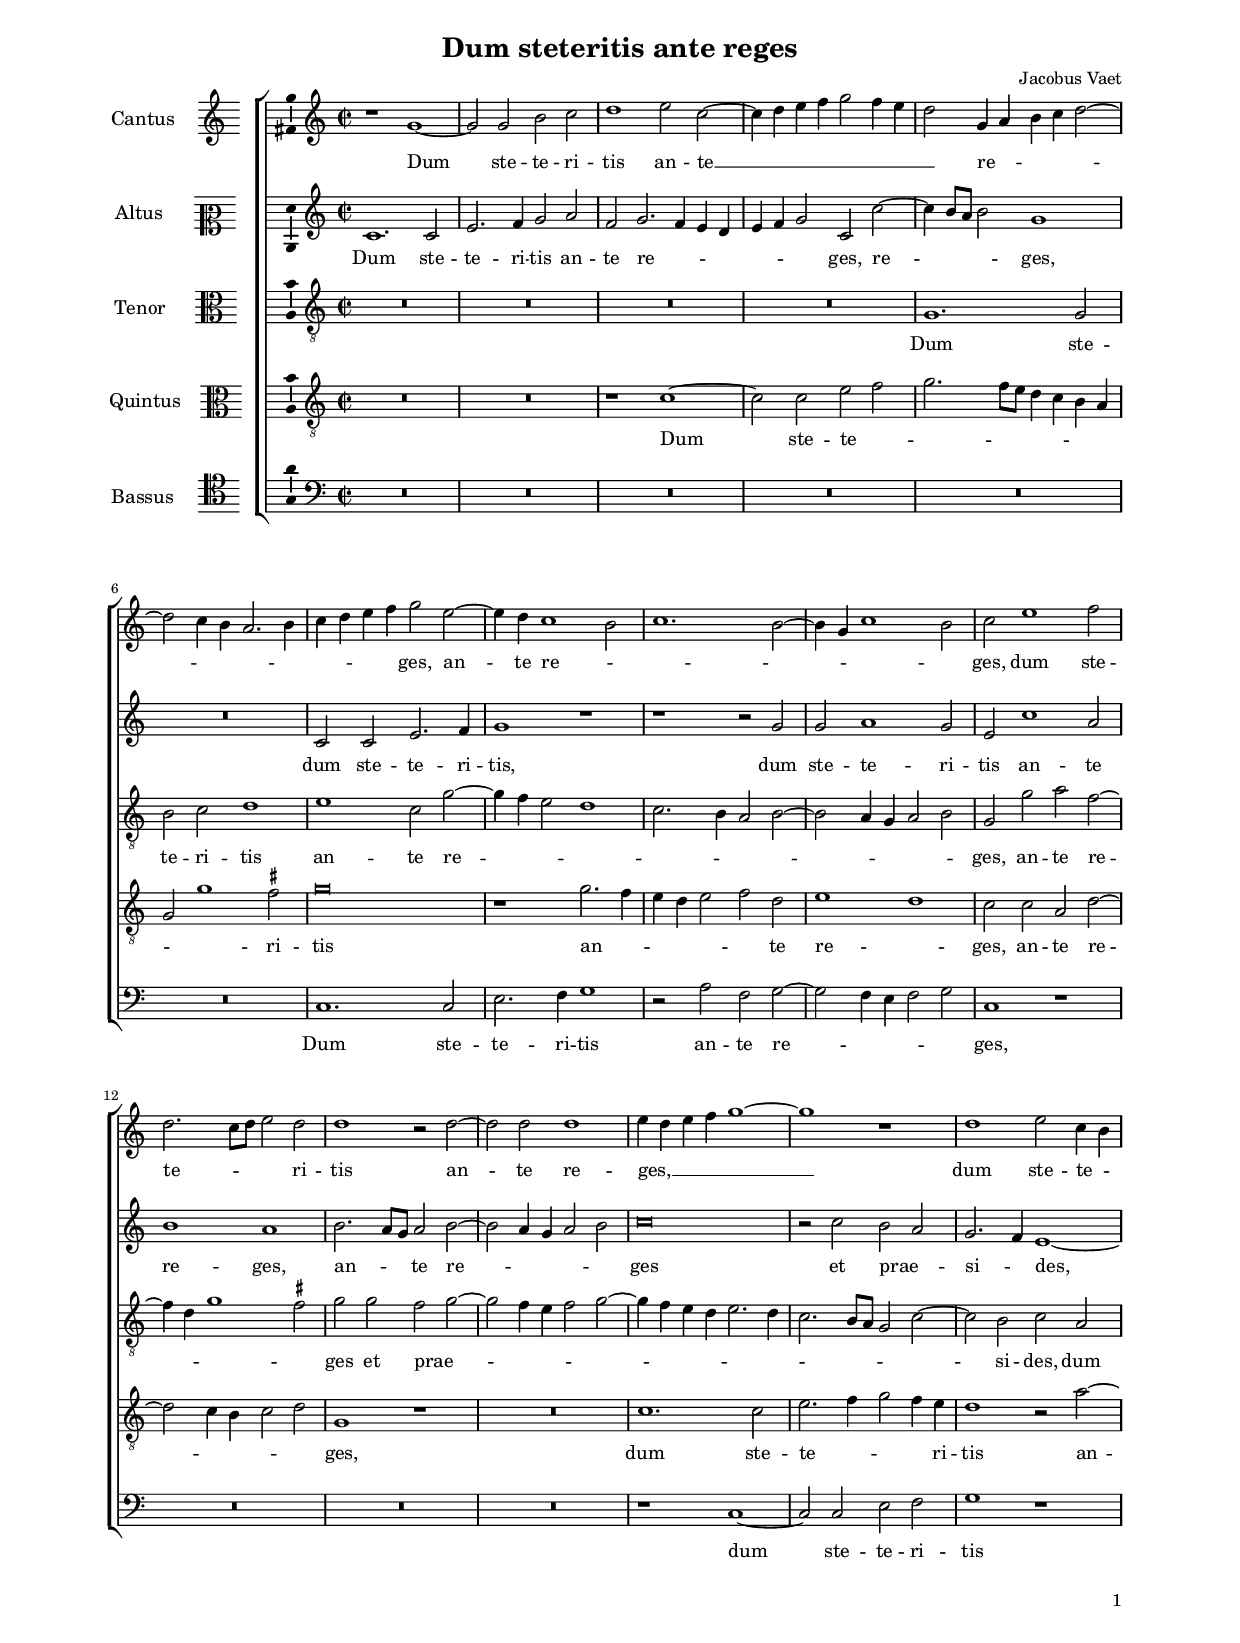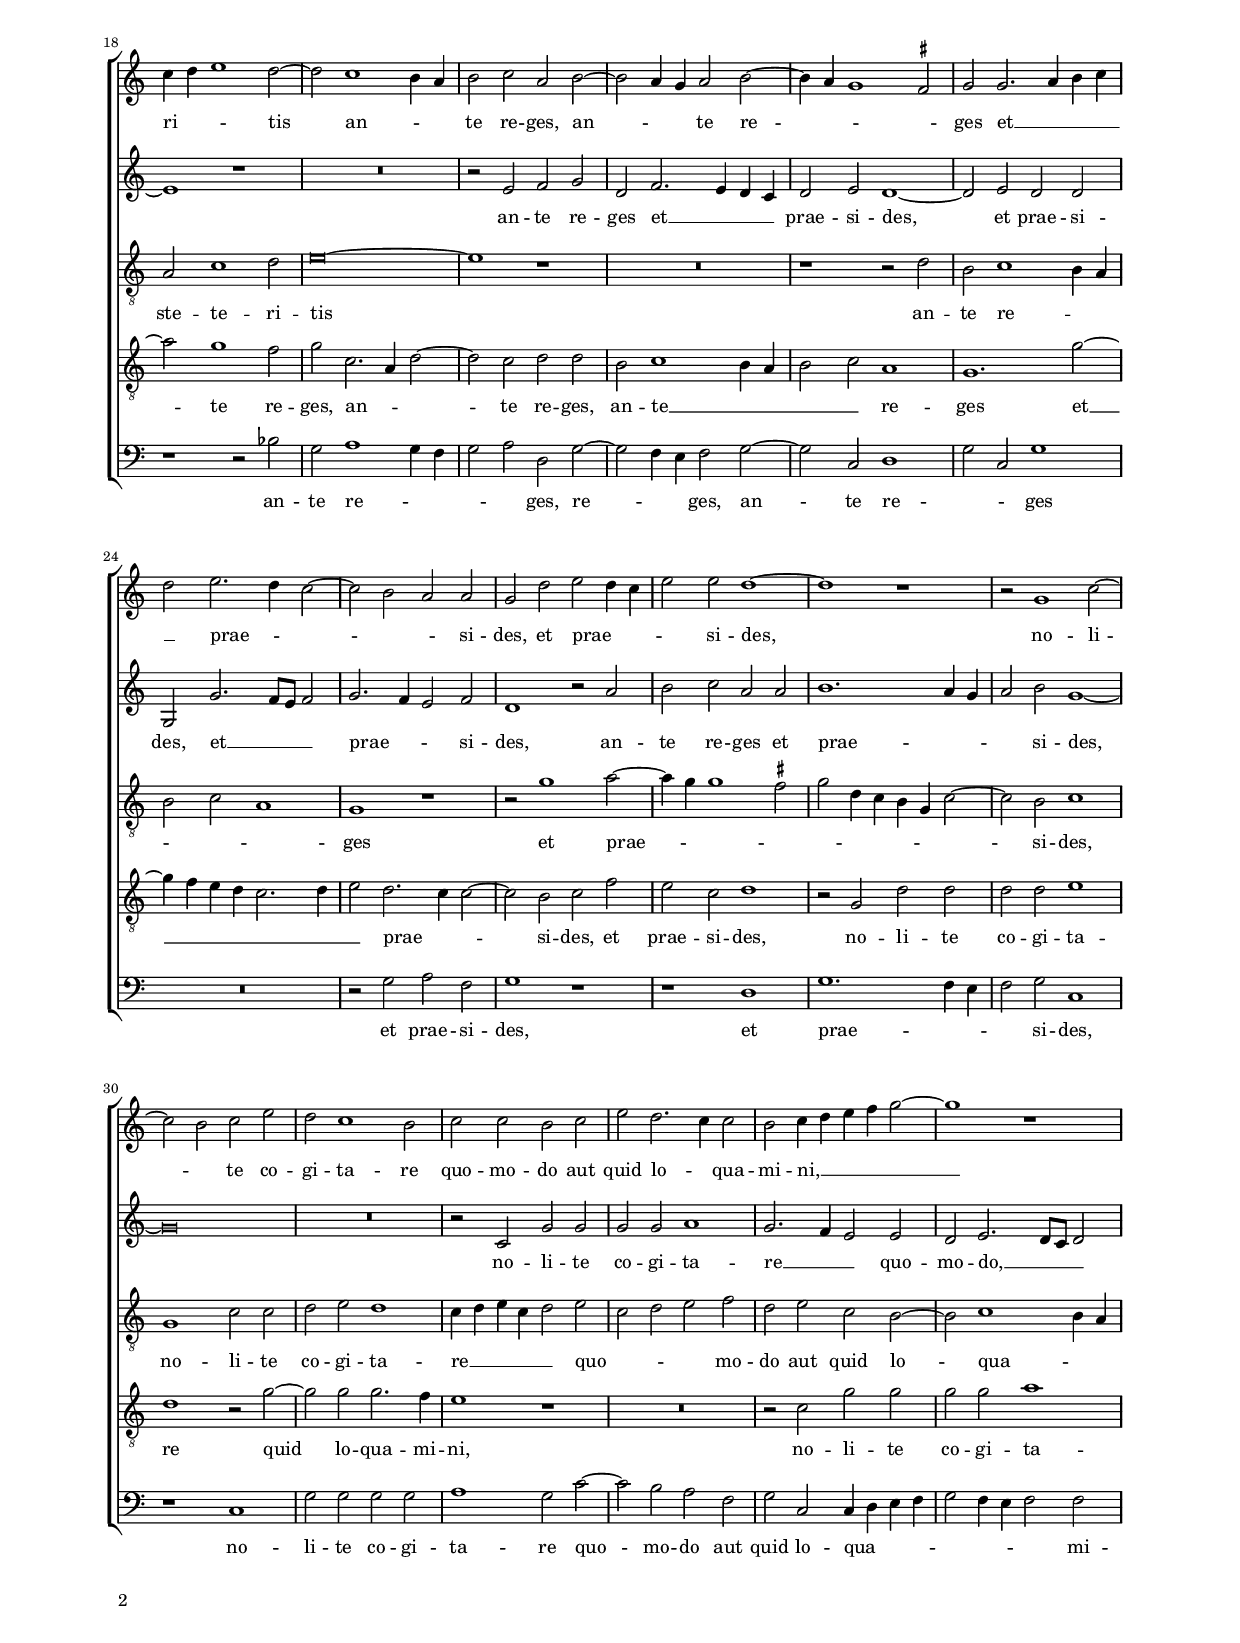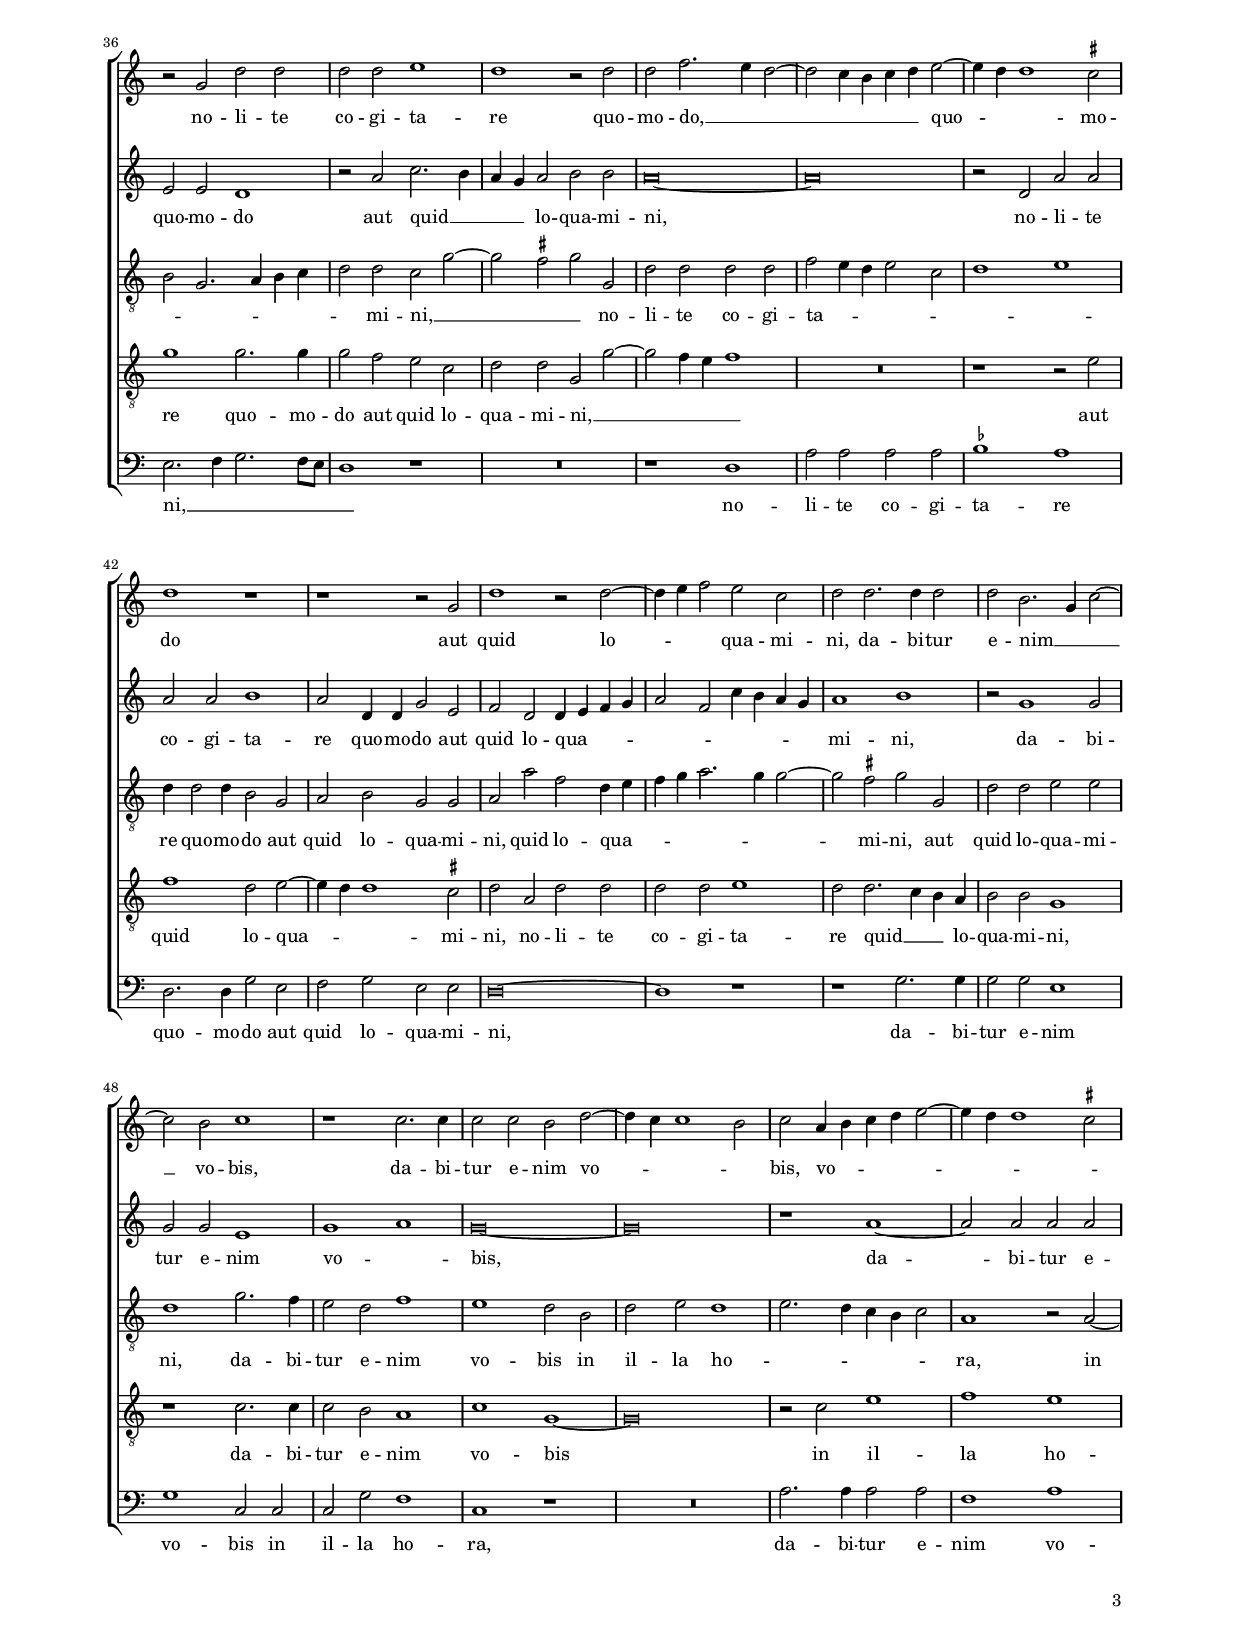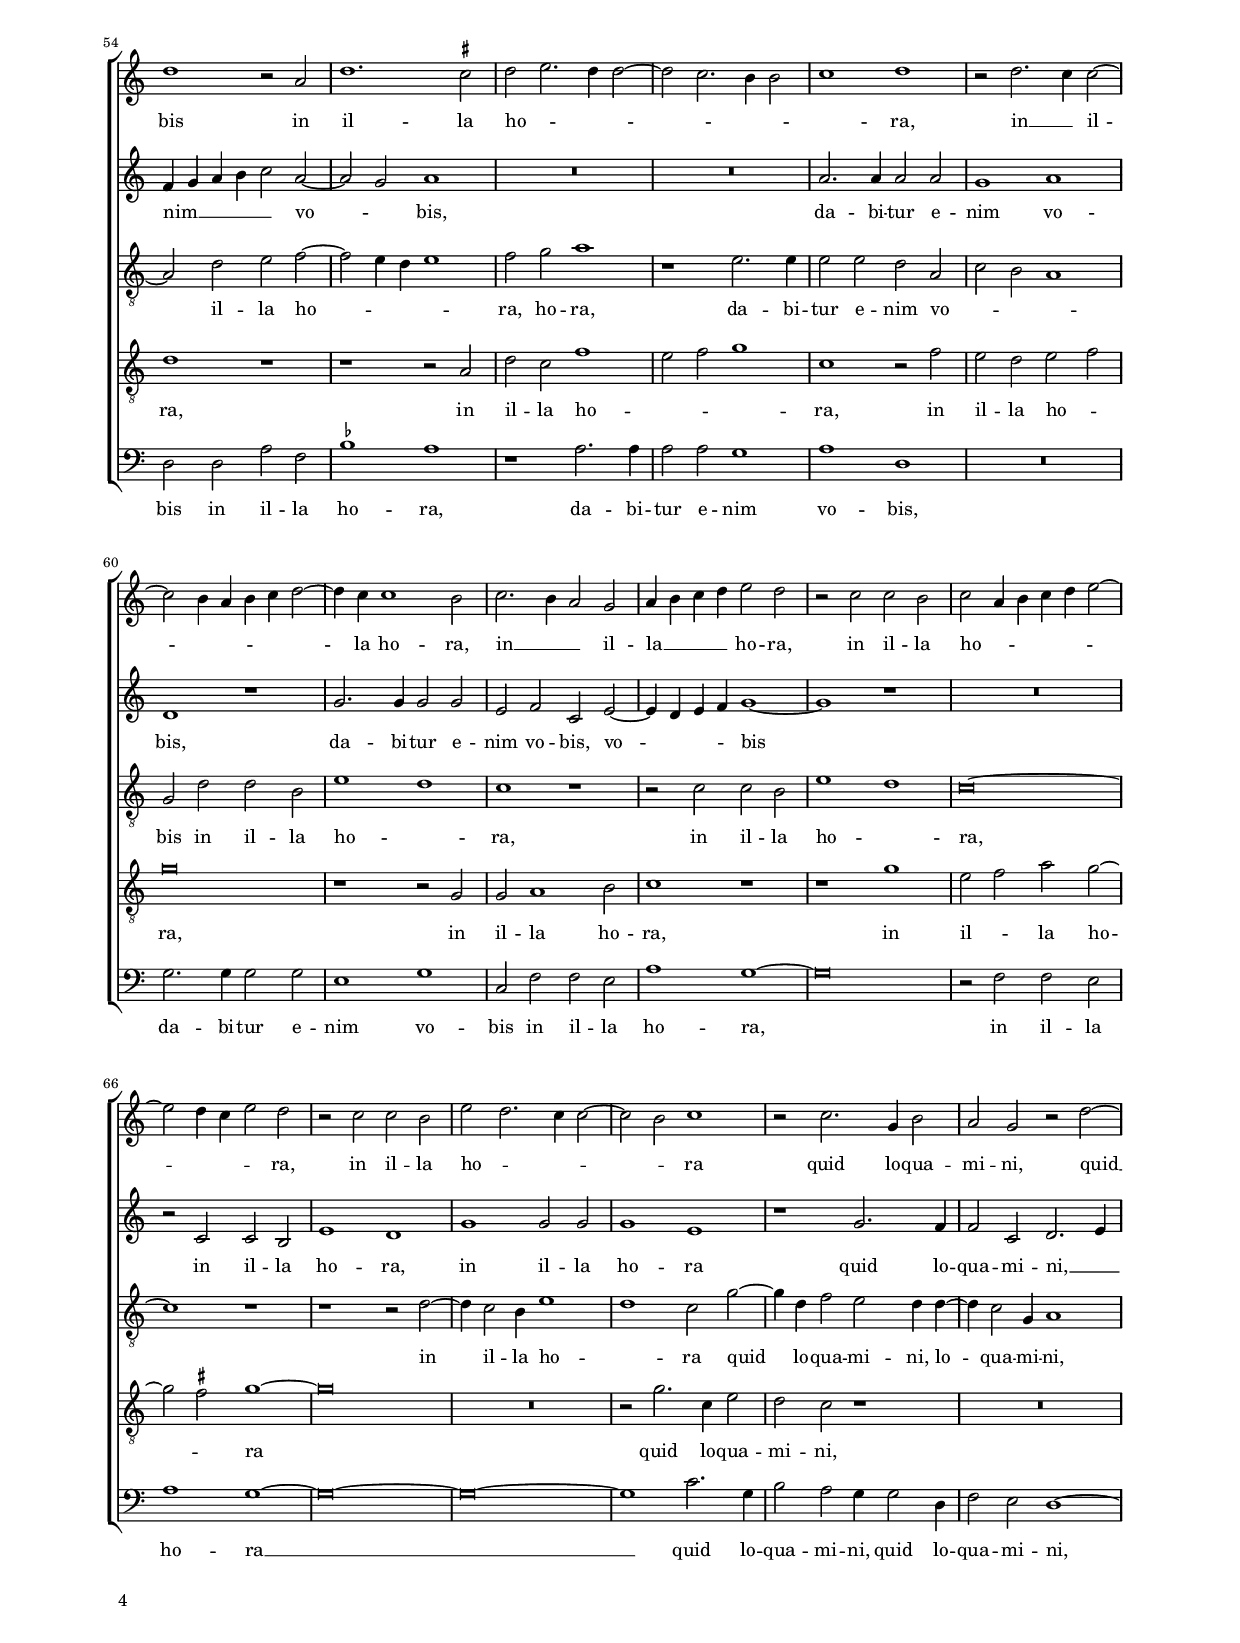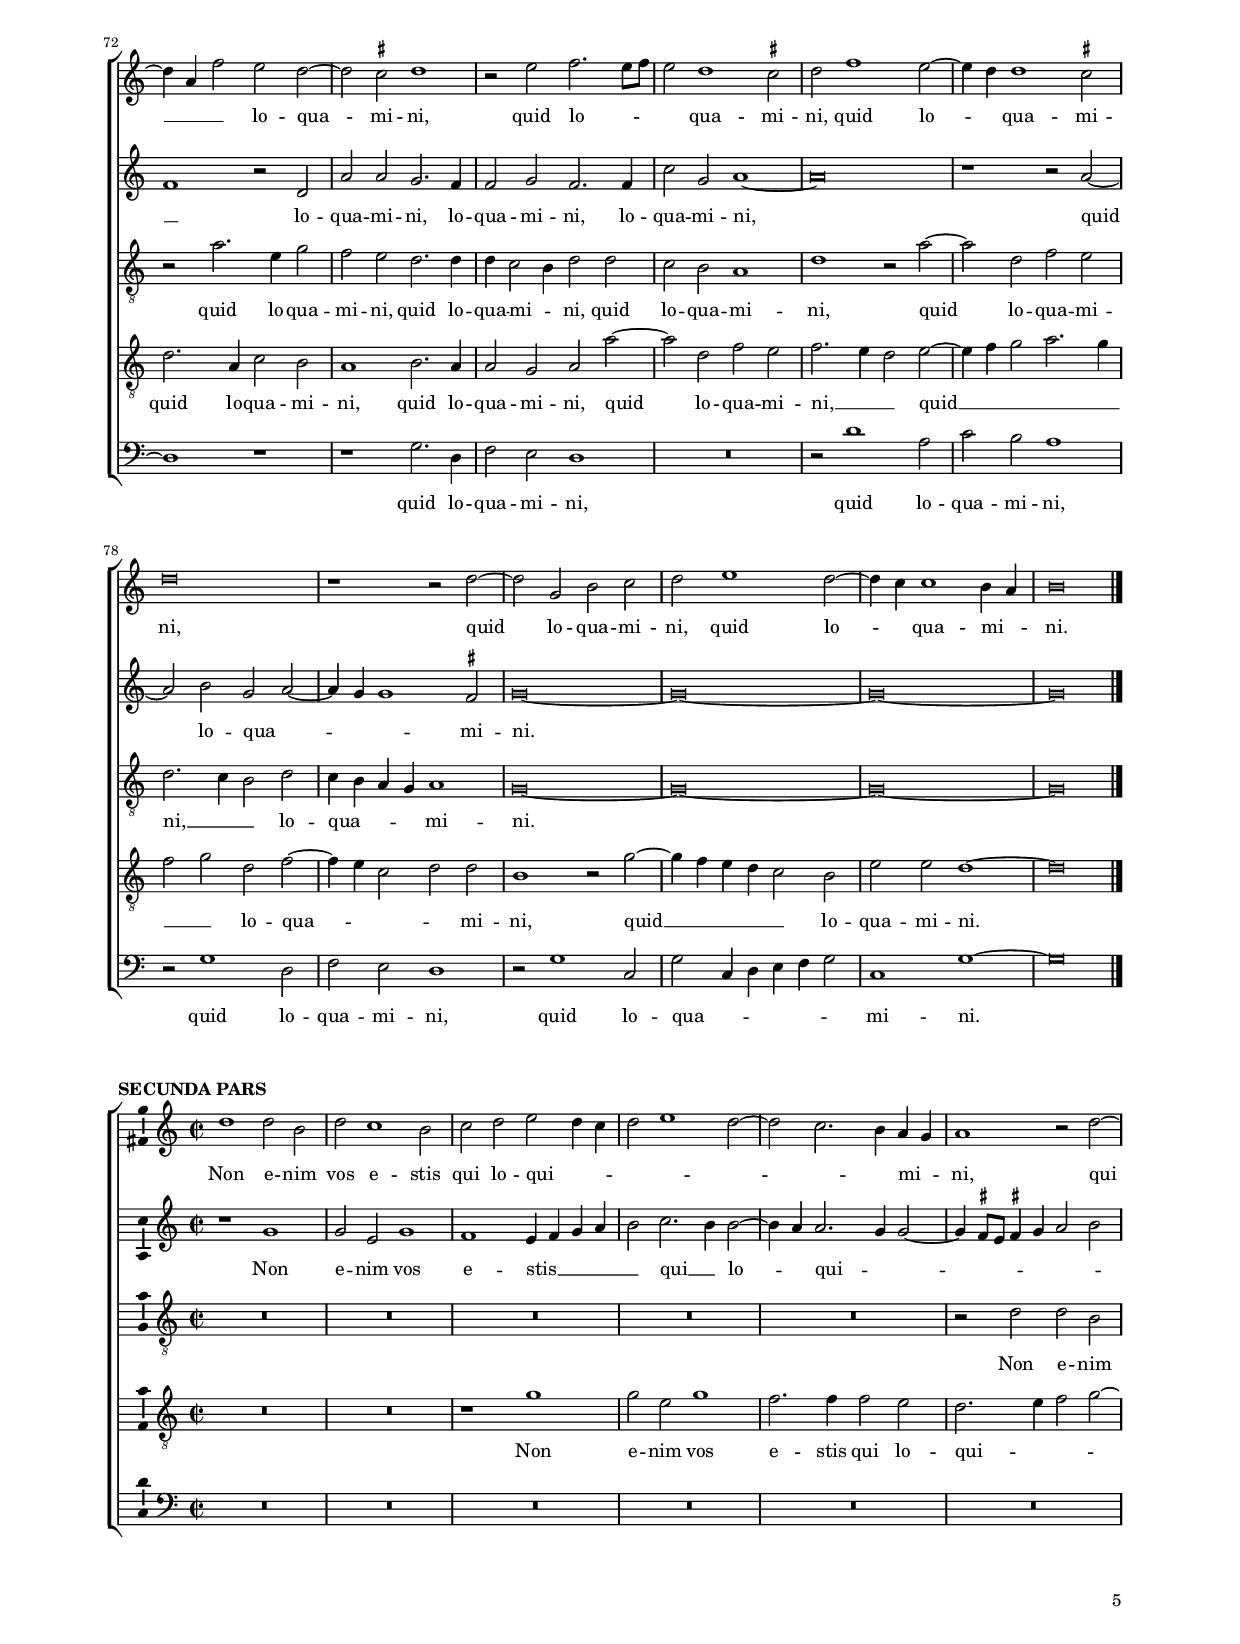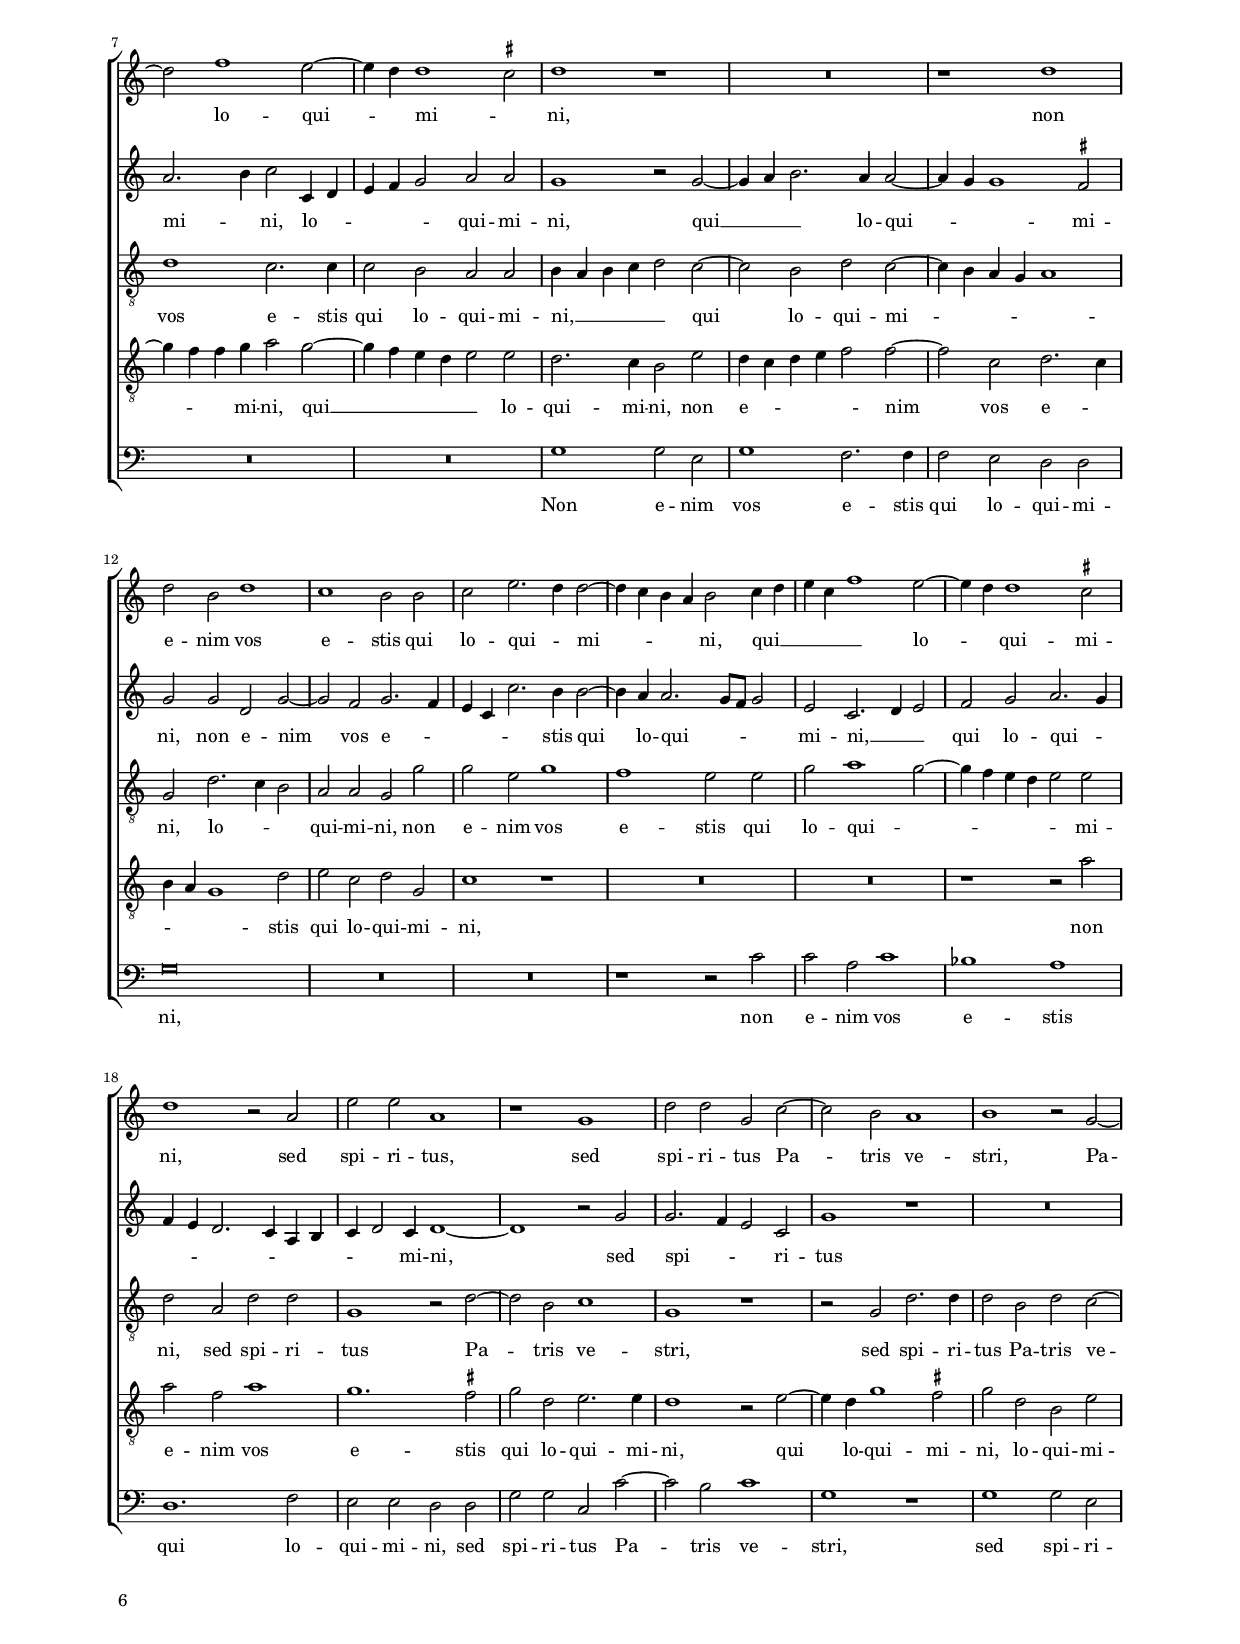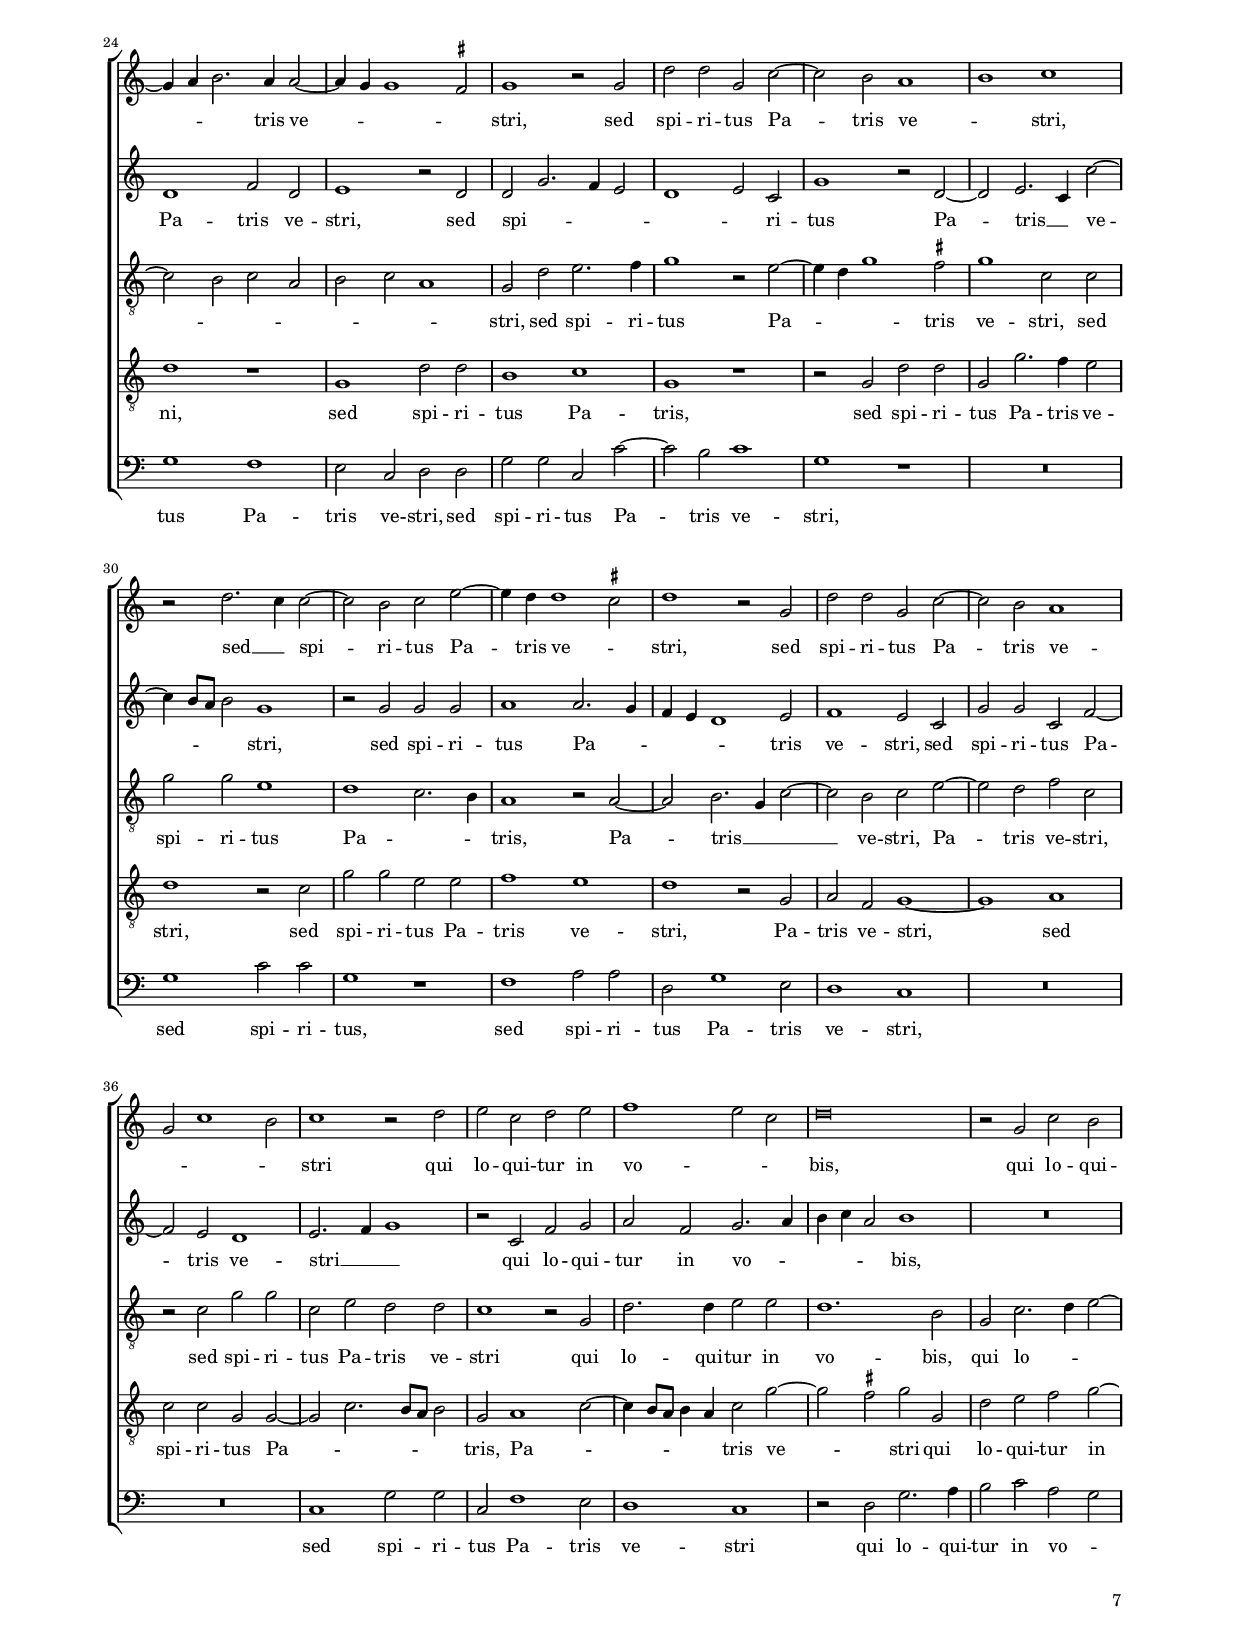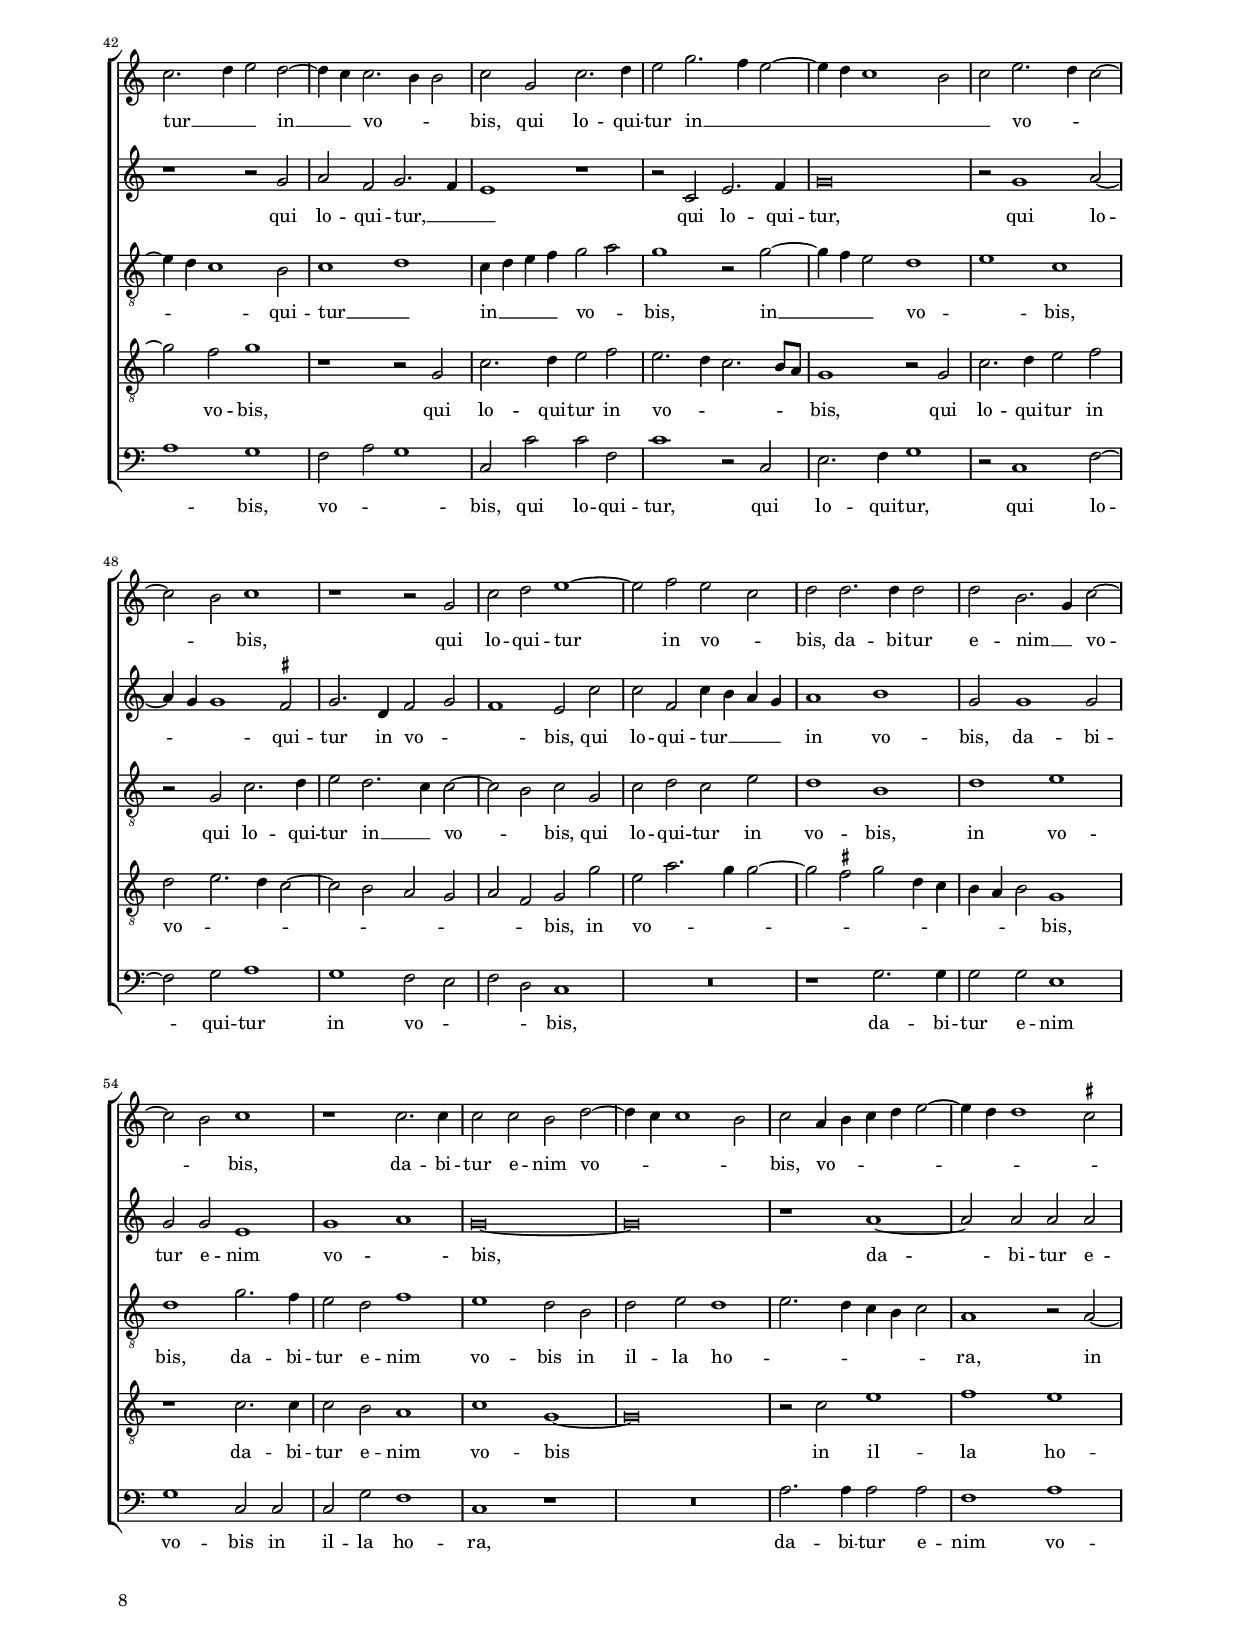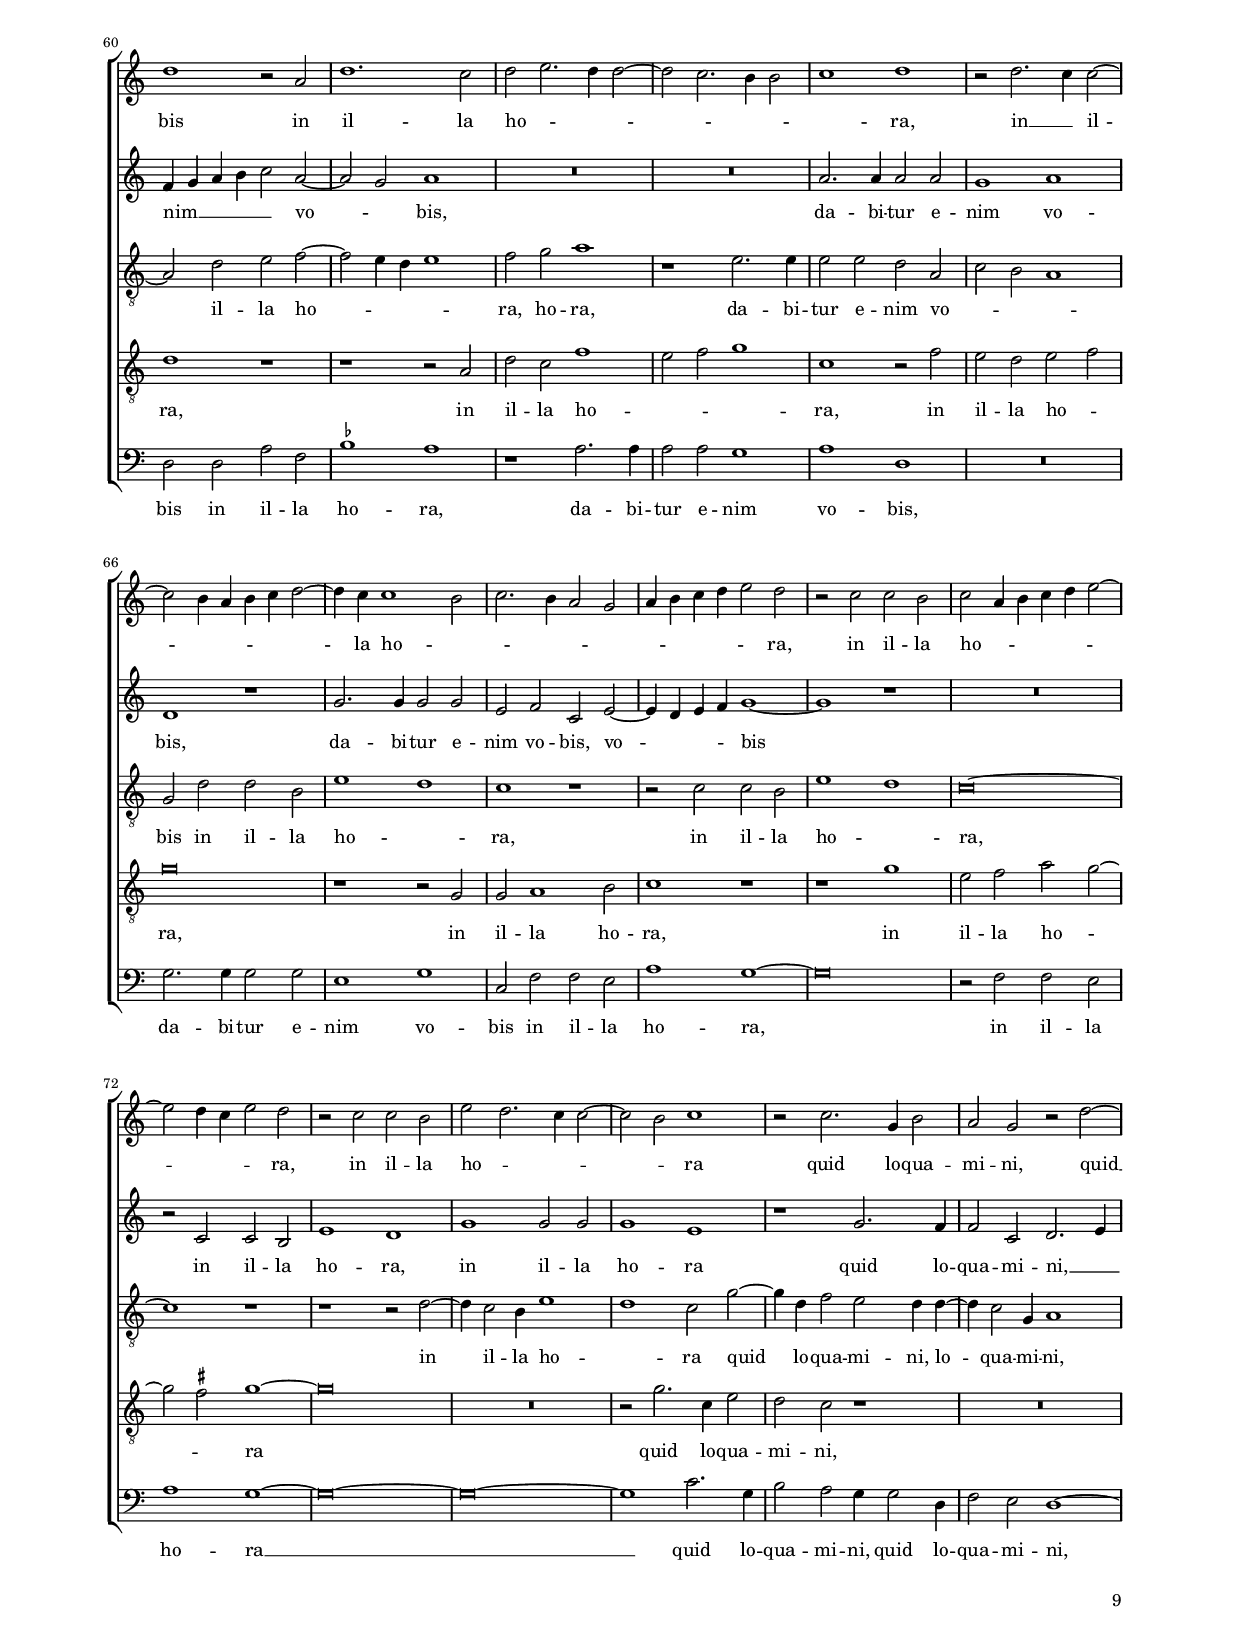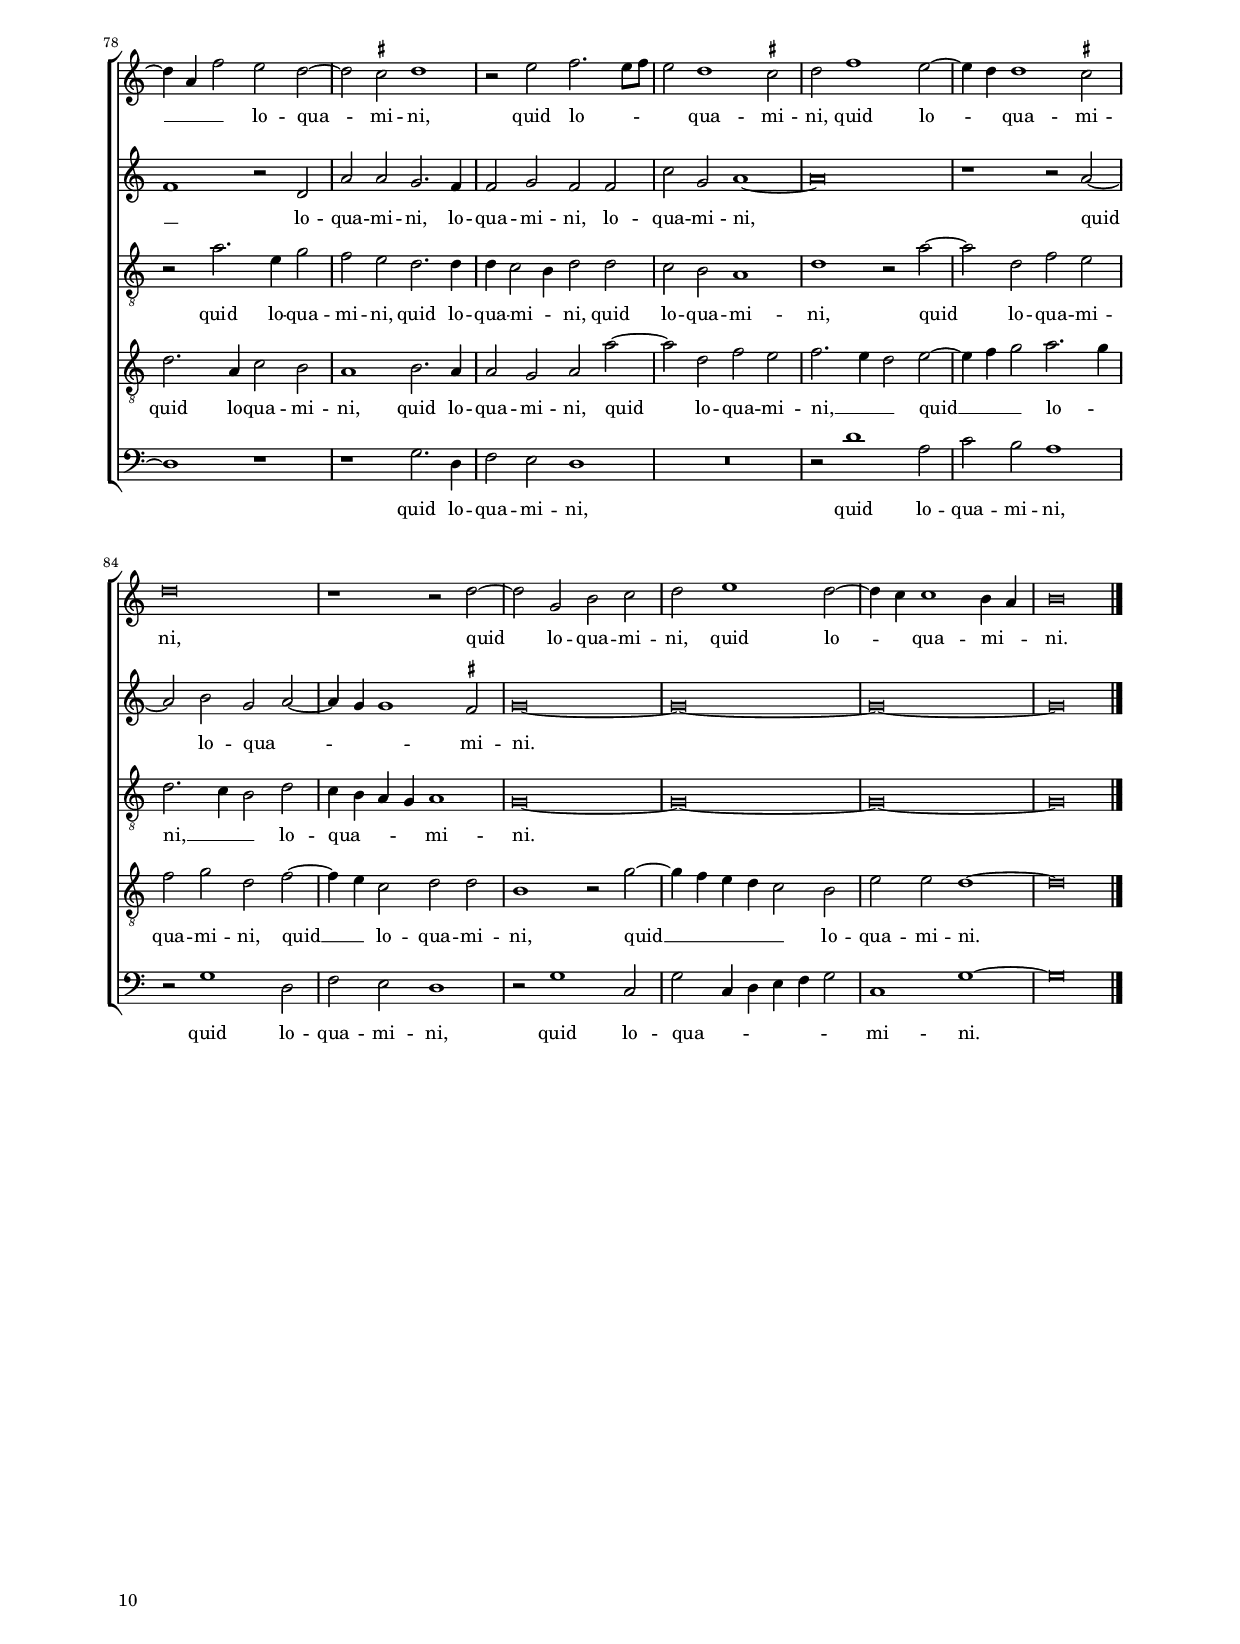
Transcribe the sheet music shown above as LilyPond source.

\header
{
  title="Dum steteritis ante reges"
  composer="Jacobus Vaet"
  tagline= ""
}

\version "2.20.0"
\language deutsch
#(set-global-staff-size 15)
% #(set-default-paper-size "letter")
#(ly:set-option 'point-and-click #f)

	
	ficta = { \once \set suggestAccidentals = ##t }
	
	forget = #(define-music-function (music) (ly:music?) #{
		\accidentalStyle forget
		$music
		\accidentalStyle default
		#})
	

\paper
	{
	top-margin = 1.8 \cm
	bottom-margin = 1.2 \cm
	left-margin = 2 \cm
	right-margin = 2 \cm
	ragged-bottom = ##f
	ragged-last-bottom = ##t
	print-page-number = ##f
	score-system-spacing = #'((basic-distance . 16) (minimum-distance . 14) (padding . 5) (strechability . 150))
	system-system-spacing = #'((basic-distance . 16) (minimum-distance . 14) (padding . 5) (strechability . 150))
    oddFooterMarkup=\markup   \fill-line { "" \fromproperty #'page:page-number-string }
    evenFooterMarkup=\markup  \fill-line { \fromproperty #'page:page-number-string "" }
    last-bottom-spacing = #'((basic-distance . 12) (minimum-distance . 7) (padding . 4))
%	systems-per-page = 3
%	page-count = 6
%	min-systems-per-page = 3
	}

global = {
    % \set Staff.autoBeaming = ##f
	\key c \major
	\time 2/2 \set Score.measureLength = #(ly:make-moment 2/1)
    \set Score.tempoHideNote = ##t
    \tempo 2 = 90
    \skip 1*2*83 \bar "|."
	}
	

incipitcantus = \markup { \score {
	{
	\set Staff.instrumentName = \markup { \fontsize #1 "Cantus" }
	\key c \major
	\clef violin
	s4 \bar ""
	}
	\layout  {
	raggedright = ##t
	indent = 1.8 \cm
	line-width = 2.5 \cm
	\context { \Staff \remove Time_signature_engraver }
	\override Staff.Clef.Y-extent = #'(0 . 0)
	}} \hspace #1 }
      
      
incipitaltus = \markup { \score {
	{
	\set Staff.instrumentName = \markup { \fontsize #1 "Altus" }
	\key c \major
	\clef mezzosoprano
	s4 \bar ""
	}
	\layout  {
	raggedright = ##t
	indent = 1.8 \cm
	line-width = 2.5 \cm
	\context { \Staff \remove Time_signature_engraver }
	\override Staff.Clef.Y-extent = #'(0 . 0)
	}} \hspace #1 }


incipittenor = \markup { \score {
	{
	\set Staff.instrumentName = \markup { \fontsize #1 "Tenor" }
	\key c \major
	\clef alto
	s4 \bar ""
	}
	\layout  {
	raggedright = ##t
	indent = 1.8 \cm
	line-width = 2.5 \cm
	\context { \Staff \remove Time_signature_engraver }
	\override Staff.Clef.Y-extent = #'(0 . 0)
	}} \hspace #1 }
      
      
incipitquintus = \markup { \score {
	{
	\set Staff.instrumentName = \markup { \fontsize #1 "Quintus" }
	\key c \major
	\clef alto
	s4 \bar ""
	}
	\layout  {
	raggedright = ##t
	indent = 1.8 \cm
	line-width = 2.5 \cm
	\context { \Staff \remove Time_signature_engraver }
	\override Staff.Clef.Y-extent = #'(0 . 0)
	}} \hspace #1 }
      
      
incipitbassus = \markup { \score {
	{
	\set Staff.instrumentName = \markup { \fontsize #1 "Bassus" }
	\key c \major
	\clef tenor
	s4 \bar ""
	}
	\layout  {
	raggedright = ##t
	indent = 1.8 \cm
	line-width = 2.5 \cm
	\context { \Staff \remove Time_signature_engraver }
	\override Staff.Clef.Y-extent = #'(0 . 0)
	}} \hspace #1 }


cantus =  \relative c''
	{
	r1 g~
	g2 g h c
	d1 e2 c~
	c4 d e f g2 f4 e
%5
	d2 g,4 a h c d2~ |
	d2 c4 h a2. h4
	c4 d e f g2 e~
	e4 d c1 h2
	c1. h2~
%10
	h4 g c1 h2 |
	c2 e1 f2
	d2. c8 d e2 d
	d1 r2 d~
	d2 d d1
%15
	e4 d e f g1~ |
	g1 r
	d1 e2 c4 h
	c4 d e1 d2~
	d2 c1 h4 a
%20
	h2 c a h~ |
	h2 a4 g a2 h~
	h4 a g1 \ficta fis2
	g2 g2. a4 h c
	d2 e2. d4 c2~
%25
	c2 h a a |
	g2 d' e d4 c
	e2 e d1~
	d1 r
	r2 g,1 c2~
%30
	c2 h c e |
	d2 c1 h2
	c2 c h c
	e2 d2. c4 c2
	h2 c4 d e f g2~
%35
	g1 r |
	r2 g, d' d
	d2 d e1
	d1 r2 d
	d2 f2. e4 d2~
%40
	d2 c4 h c d e2~ |
	e4 d d1 \ficta cis2
	d1 r
	r1 r2 g,
	d'1 r2 d~
%45
	d4 e f2 e c |
	d2 d2. d4 d2
	d2 h2. g4 c2~
	c2 h c1
	r1 c2. c4
%50
	c2 c h d~ |
	d4 c c1 h2
	c2 a4 h c d e2~
	e4 d d1 \ficta cis2
	d1 r2 a
%55
	d1. \ficta cis2 |
	d2 e2. d4 d2~
	d2 c2. h4 h2
	c1 d
	r2 d2. c4 c2~
%60
	c2 h4 a h c d2~ |
	d4 c c1 h2
	c2. h4 a2 g
	a4 h c d e2 d
	r2 c c h
%65
	c2 a4 h c d e2~ |
	e2 d4 c e2 d
	r2 c c h
	e2 d2. c4 c2~
	c2 h c1
%70
	r2 c2. g4 h2 |
	a2 g r d'~
	d4 a f'2 e d~
	d2 \ficta cis d1
	r2 e f2. e8 f
%75
	e2 d1 \ficta cis2 |
	d2 f1 e2~
	e4 d d1 \ficta cis2
	d\breve
	r1 r2 d~
%80
	d2 g, h c |
	d2 e1 d2~
	d4 c c1 h4 a
	h\breve |
	}


altus =  \relative c'
    {
	c1. c2
	e2. f4 g2 a
	f2 g2. f4 e d
	e4 f g2 c, c'~
%5
	c4 h8 a h2 g1 |
	R\breve
	c,2 c e2. f4
	g1 r
	r1 r2 g
%10
	g2 a1 g2 |
	e2 c'1 a2
	h1 a
	h2. a8 g a2 h~
	h2 a4 g a2 h
%15
	c\breve |
	r2 c h a
	g2. f4 e1~
	e1 r
	R\breve
%20
	r2 e f g |
	d2 f2. e4 d c
	d2 e d1~
	d2 e d d
	g,2 g'2. f8 e f2
%25
	g2. f4 e2 f |
	d1 r2 a'
	h2 c a a
	h1. a4 g
	a2 h g1~
%30
	g\breve |
	R\breve
	r2 c, g' g
	g2 g a1
	g2. f4 e2 e
%35
	d2 e2. d8 c d2 |
	e2 e d1
	r2 a' c2. h4
	a4 g a2 h h
	a\breve~
%40
	a\breve |
	r2 d, a' a
	a2 a h1
	a2 d,4 d g2 e
	f2 d d4 e f g
%45
	a2 f c'4 h a g |
	a1 h
	r2 g1 g2
	g2 g e1
	g1 a
%50
	g\breve~ |
	g\breve
	r1 a~
	a2 a a a
	f4 g a h c2 a~
%55
	a2 g a1 |
	R\breve
	R\breve
	a2. a4 a2 a
	g1 a
%60
	d,1 r |
	g2. g4 g2 g
	e2 f c e~
	e4 d e f g1~
	g1 r
%65
	R\breve |
	r2 c, c h
	e1 d
	g1 g2 g
	g1 e
%70
	r1 g2. f4 |
	f2 c d2. e4
	f1 r2 d
	a'2 a g2. f4
	f2 g f2. f4
%75
	c'2 g a1~ |
	a\breve
	r1 r2 a~
	a2 h g a~
	a4 g g1 \ficta fis2
%80
	g\breve~ |
	g\breve~
	g\breve~
	g\breve |
	}


tenor =  \relative c'
	{
	R\breve
	R\breve
	R\breve
	R\breve
%5
	g1. g2 |
	h2 c d1
	e1 c2 g'~
	g4 f e2 d1
	c2. h4 a2 h~
%10
	h2 a4 g a2 h |
	g2 g' a f~
	f4 d g1 \ficta fis2
	g2 g f g~
	g2 f4 e \ficta f2 g~
%15
	g4 f e d e2. d4 |
	c2. h8 a g2 c~
	c2 h c a
	a2 c1 d2
	 e\breve~
%20
	e1 r |
	R\breve
	r1 r2 d
	h2 c1 h4 a
	h2 c a1
%25
	g1 r |
	r2 g'1 a2~
	a4 g g1 \ficta fis2
	g2 d4 c h g c2~
	c2 h c1
%30
	g1 c2 c |
	d2 e d1
	c4 d e c d2 e
	c2 d e f
	d2 e c h~
%35
	h2 c1 h4 a |
	h2 g2. a4 h c
	d2 d c g'~
	g2 \ficta fis g g,
	d'2 d d d
%40
	f2 e4 d e2 c |
	d1 e
	d4 d2 d4 h2 g
	a2 h g g
	a2 a' f d4 e
%45
	f4 g a2. g4 g2~ |
	g2 \ficta fis g g,
	d'2 d e e
	d1 g2. f4
	e2 d f1
%50
	e1 d2 h |
	d2 e d1
	e2. d4 c h c2
	a1 r2 a~
	a2 d e f~
%55
	f2 e4 d e1 |
	f2 g a1
	r1 e2. e4
	e2 e d a
	c2 h a1
%60
	g2 d' d h |
	e1 d
	c1 r
	r2 c c h
	e1 d
%65
	c\breve~ |
	c1 r
	r1 r2 d~
	d4 c2 h4 e1
	d1 c2 g'~
%70
	g4 d f2 e d4 d~ |
	d4 c2 g4 a1
	r2 a'2. e4 g2
	f2 e d2. d4
	d4 c2 h4 d2 d
%75
	c2 h a1 |
	d1 r2 a'~
	a2 d, f e
	d2. c4 h2 d
	c4 h a g a1
%80
	g\breve~ |
	g\breve~
	g\breve~
	g\breve |
	}


quintus  =  \relative c'
	{
	R\breve
	R\breve
	r1 c~
	c2 c e f
%5
	g2. f8 e d4 c h a |
	g2 g'1 \ficta fis2
	g\breve
	r1 g2. f4
	e4 d e2 f d
%10
	e1 d |
	c2 c a d~
	d2 c4 h c2 d
	g,1 r
	R\breve
%15
	c1. c2 |
	e2. f4 g2 f4 e
	d1 r2 a'~
	a2 g1 f2
	g2 c,2. a4 d2~
%20
	d2 c d d |
	h2 c1 h4 a
	h2 c a1
	g1. g'2~
	g4 f e d c2. d4
%25
	e2 d2. c4 c2~ |
	c2 h c f
	e2 c d1
	r2 g, d' d
	d2 d e1
%30
	d1 r2 g~ |
	g2 g g2. f4
	e1 r
	R\breve
	r2 c g'2 g
%35
	g2 g a1 |
	g1 g2. g4
	g2 f e c
	d2 d g, g'~
	g2 f4 e f1
%40
	R\breve |
	r1 r2 e
	f1 d2 e~
	e4 d d1 \ficta cis2
	d2 a d d
%45
	d2 d e1 |
	d2 d2. c4 h a
	h2 h g1
	r1 c2. c4
	c2 h a1
%50
	c1 g~ |
	g\breve
	r2 c e1
	f1 e
	d1 r
%55
	r1 r2 a |
	d2 c f1
	e2 f g1
	c,1 r2 f
	e2 d e f
%60
	g\breve |
	r1 r2 g,
	g2 a1 h2
	c1 r
	r1 g'
%65
	e2 f a g~ |
	g2 \ficta fis g1~
	g\breve
	R\breve
	r2 g2. c,4 e2
%70
	d2 c r1 |
	R\breve
	d2. a4 c2 h
	a1 h2. a4
	a2 g a a'~
%75
	a2 d, f e |
	f2. e4 d2 e~
	e4 f g2 a2. g4
	f2 g d f~
	f4 e c2 d d
%80
	h1 r2 g'~ |
	g4 f e d c2 h
	e2 e d1~
	d\breve |
	}


bassus  =  \relative c
	{
	R\breve
	R\breve
	R\breve
	R\breve
%5
	R\breve |
	R\breve
	c1. c2
	e2. f4 g1
	r2 a f g~
%10
	g2 f4 e f2 g |
	c,1 r
	R\breve
	R\breve
	R\breve
%15
	r1 c~ |
	c2 c e f
	g1 r
	r1 r2 b
	g2 a1 g4 f
%20
	g2 a d, g~ |
	g2 f4 e f2 g~
	g2 c, d1
	g2 c, g'1
	R\breve
%25
	r2 g a f |
	g1 r
	r1 d
    g1. f4 e 
    f2 g c,1
%30
	r1 c |
    g'2 g g2 g
    a1 g2 c~ 
    c2 h2 a2 f
    g2 c, c4 d e f
%35
	g2 f4 e f2 f |
    e2. f4 g2. f8 e
    d1 r
    R\breve
	r1 d
%40
	a'2 a a2 a |
    \ficta b1 a
    d,2. d4 g2 e
    f2 g e2 e
	d\breve~
%45
	d1 r |
    r1 g2. g4
    g2 g e1
    g1 c,2 c
    c2 g' f1
%50
	c1 r |
	R\breve
    a'2. a4 a2 a
    f1 a
    d,2 d a'2 f
%55
	\ficta b1 a |
    r1 a2. a4
    a2 a g1
    a1 d,1
    R\breve
%60
	g2. g4 g2 g |
    e1 g
    c,2 f f2 e
    a1 g~
	g\breve
%65
	r2 f f2 e |
    a1 g~
	g\breve~
	g\breve~
	g1 c2. g4
%70
	h2 a g4 g2 d4 |
    f2 e d1~
	d1 r
	r1 g2. d4
    f2 e d1
%75
	R\breve |
    r2 d'1 a2
    c2 h a1
    r2 g1 d2
    f2 e d1
%80
	r2 g1 c,2 |
    g'2 c,4 d e4 f g2
    c,1 g'~
	g\breve |
	}


lyricscantus = \lyricmode {
	Dum ste -- te -- ri -- tis an -- te __ _ _ _ _ _ _ _ re -- _ _ _ _ _ _ _ _ _ _ _ _ ges,
    an -- te re -- _ _ _ _ _ _ ges,
    dum ste -- te -- _ _ _ ri -- tis an -- te re -- ges, __ _ _ _ _
    dum ste -- te -- _ ri -- _ _ tis an -- _ _ te re -- ges,
    an -- _ _ te re -- _ _ _ ges
    et __ _ _ _ _ prae -- _ _ _ _ si -- des,
    et prae -- _ _ _ si -- des,
    no -- li -- _ te co -- gi -- ta -- re quo -- mo -- do aut quid lo -- _ qua -- mi -- ni, __ _ _ _ _
    no -- li -- te co -- gi -- ta -- re quo -- mo -- do, __ _ _ _ _ _ _ 
    quo -- _ _ mo -- do aut quid lo -- _ _ qua -- mi -- ni,
    da -- bi -- tur e -- nim __ _ _ vo -- bis,
    da -- bi -- tur e -- nim vo -- _ _ _ bis,
    vo -- _ _ _ _ _ _ _ bis
    in il -- la ho -- _ _ _ _ _ _ _ ra,
    in __ _ il -- _ _ _ _ _ la ho -- ra,
    in __ _ _ il -- la __ _ _ _ ho -- ra,
    in il -- la ho -- _ _ _ _ _ _ _ _ ra,
    in il -- la ho -- _ _ _ _ ra
    quid lo -- qua -- mi -- ni,
    quid __ _ _ lo -- qua -- mi -- ni,
    quid lo -- _ _ _ qua -- mi -- ni,
    quid lo -- _ qua -- mi -- ni,
    quid lo -- qua -- mi -- ni,
    quid lo -- _ qua -- mi -- _ ni.
	}


lyricsaltus = \lyricmode {
	Dum ste -- te -- ri -- tis an -- te re -- _ _ _ _ _ _ ges,
    re -- _ _ _ ges,
    dum ste -- te -- ri -- tis,
    dum ste -- te -- ri -- tis an -- te re -- ges,
    an -- _ _ te re -- _ _ _ _ ges
    et prae -- _ si -- _ des,
    an -- te re -- ges et __ _ _ _ prae -- si -- des,
    et prae -- si -- des,
    et __ _ _ _ prae -- _ _ si -- des,
    an -- te re -- ges et prae -- _ _ _ si -- des,
    no -- li -- te co -- gi -- ta -- re __ _ _ quo -- mo -- do, __ _ _ _ 
    quo -- mo -- do aut quid __ _ _ _ lo -- qua -- mi -- ni,
    no -- li -- te co -- gi -- ta -- re quo -- mo -- do aut quid lo -- qua -- _ _ _ _ _ _ _ _ _ mi -- ni,
    da -- bi -- tur e -- nim vo -- _ bis,
    da -- bi -- tur e -- nim __ _ _ _ _ vo -- _ bis,
    da -- bi -- tur e -- nim vo -- bis,
    da -- bi -- tur e -- nim vo -- bis,
    vo -- _ _ _ bis
    in il -- la ho -- ra,
    in il -- la ho -- ra
    quid lo -- qua -- mi -- ni, __ _ _
    lo -- qua -- mi -- ni,
    lo -- qua -- mi -- ni,
    lo -- qua -- mi -- ni,
    quid lo -- qua -- _ _ _ mi -- ni.
	}


lyricstenor = \lyricmode {
	Dum ste -- te -- ri -- tis an -- te re -- _ _ _ _ _ _ _ _ _ _ _ ges,
    an -- te re -- _ _ _ ges
    et prae -- _ _ _ _ _ _ _ _ _ _ _ _ _ _ _ si -- des,
    dum ste -- te -- ri -- tis an -- te re -- _ _ _ _ _ ges
    et prae -- _ _ _ _ _ _ _ _ _ si -- des,
    no -- li -- te co -- gi -- ta -- re __ _ _ _ _ quo -- _ _ _ mo -- do 
    aut quid lo -- qua -- _ _ _ _ _ _ _ _ mi -- ni, __ _ _ _
    no -- li -- te co -- gi -- ta -- _ _ _ _ _ _ re quo -- mo -- do aut quid lo -- qua -- mi -- ni,
    quid lo -- qua -- _ _ _ _ _ _ mi -- ni,
    aut quid lo -- qua -- mi -- ni,
    da -- bi -- tur e -- nim vo -- bis
    in il -- la ho -- _ _ _ _ _ ra,
    in il -- la ho -- _ _ _ ra,
    ho -- ra,
    da -- bi -- tur e -- nim vo -- _ _ _ bis
    in il -- la ho -- _ ra,
    in il -- la ho -- _ ra,
    in il -- la ho -- _ ra
    quid lo -- qua -- mi -- ni,
    lo -- qua -- mi -- ni,
    quid lo -- qua -- mi -- ni,
    quid lo -- qua -- mi -- _ ni,
    quid lo -- qua -- mi -- ni,
    quid lo -- qua -- mi -- ni, __ _ _
    lo -- qua -- _ _ _ mi -- ni.
	}


lyricsquintus = \lyricmode {
	Dum ste -- te -- _ _ _ _ _ _ _ _ _ _ ri -- tis an -- _ _ _ _ _ te re -- _ ges,
    an -- te re -- _ _ _ _ ges,
    dum ste -- te -- _ _ _ ri -- tis an -- te re -- ges,
    an -- _ _ te re -- ges,
    an -- te __ _ _ _ _ re -- ges
    et __ _ _ _ _ _ _ prae -- _ _ si -- des,
    et prae -- si -- des,
    no -- li -- te co -- gi -- ta -- re quid lo -- qua -- mi -- ni,
    no -- li -- te co -- gi -- ta -- re quo -- mo -- do aut quid lo -- qua -- mi -- ni, __ _ _ _ _
    aut quid lo -- qua -- _ _ mi -- ni,
    no -- li -- te co -- gi -- ta -- re quid __ _ _ lo -- qua -- mi -- ni,
    da -- bi -- tur e -- nim vo -- bis
    in il -- la ho -- ra,
    in il -- la ho -- _ _ _ ra,
    in il -- la ho -- _ ra,
    in il -- la ho -- ra,
    in il -- _ la ho -- _ ra
    quid lo -- qua -- mi -- ni,
    quid lo -- qua -- mi -- ni,
    quid lo -- qua -- mi -- ni,
    quid lo -- qua -- mi -- ni, __ _ _
    quid __ _ _ _ _ _ _ lo -- qua -- _ _ _ mi -- ni,
    quid __ _ _ _ _ lo -- qua -- mi -- ni.
    }


lyricsbassus = \lyricmode {
	Dum ste -- te -- ri -- tis an -- te re -- _ _ _ _ ges,
    dum ste -- te -- ri -- tis an -- te re -- _ _ _ _ ges,
    re -- _ _ ges,
    an -- te re -- _ _ ges
    et prae -- si -- des,
    et prae -- _ _ _ si -- des,
    no -- li -- te co -- gi -- ta -- re quo -- mo -- do aut quid lo -- qua -- _ _ _ _ _ _ _ mi -- ni, __ _ _ _ _ _
    no -- li -- te co -- gi -- ta -- re quo -- mo -- do aut quid lo -- qua -- mi -- ni,
    da -- bi -- tur e -- nim vo -- bis
    in il -- la ho -- ra,
    da -- bi -- tur e -- nim vo -- bis
    in il -- la ho -- ra,
    da -- bi -- tur e -- nim vo -- bis,
    da -- bi -- tur e -- nim vo -- bis
    in il -- la ho -- ra,
    in il -- la ho -- ra __
    quid lo -- qua -- mi -- ni,
    quid lo -- qua -- mi -- ni,
    quid lo -- qua -- mi -- ni,
    quid lo -- qua -- mi -- ni,
    quid lo -- qua -- mi -- ni,
    quid lo -- qua -- _ _ _ _ _ mi -- ni.
	}


\score
{  
	\transpose c c {
	\new ChoirStaff \with { \override StaffGrouper.staff-staff-spacing.basic-distance = #12 }
	<<

	\new Staff << \global
	\new Voice="v1" {
		\set Staff.instrumentName=\incipitcantus
		\set Staff.midiInstrument = "reed organ"
		\clef violin
		\cantus }
	\new Lyrics \lyricsto "v1" {\lyricscantus }
	>>


	\new Staff << \global
	\new Voice="v2" {
		\set Staff.instrumentName=\incipitaltus
		\set Staff.midiInstrument = "reed organ"
                \clef violin % "G_8"
		\altus}
	\new Lyrics \lyricsto "v2" {\lyricsaltus }
	>>


	\new Staff << \global
	\new Voice="v3" {
		\set Staff.instrumentName=\incipittenor
		\set Staff.midiInstrument = "reed organ"
		\clef "G_8"
		\tenor }
	\new Lyrics \lyricsto "v3" {\lyricstenor }
	>>


	\new Staff << \global
	\new Voice="v5" {
		\set Staff.instrumentName=\incipitquintus
		\set Staff.midiInstrument = "reed organ"
		\clef "G_8"
		\quintus}
	\new Lyrics \lyricsto "v5" {\lyricsquintus }
	>>


	\new Staff << \global
	\new Voice="v4" {
		\set Staff.instrumentName=\incipitbassus
		\set Staff.midiInstrument = "reed organ"
        \clef bass
		\bassus }
	\new Lyrics \lyricsto "v4" {\lyricsbassus}
	>>

	>>
	} % transpose

	\layout
	{
	indent = 2.5 \cm
	\context { \Staff \override TimeSignature.break-visibility = #end-of-line-invisible }
	\context { \Lyrics \override VerticalAxisGroup.nonstaff-relatedstaff-spacing.padding = #1.4 }
%	\context { \Lyrics \override LyricText.font-size = #1 }
	\context { \Staff \consists "Ambitus_engraver" }
	\context { \Score \override BarNumber.padding = #2 }
	\context { \Voice \override NoteHead.style = #'baroque }
	}


\midi
	{
	}

}

%%%%%%%%%%%%%%%%%%%%  SECUNDA PARS %%%%%%%%%%%%%%%%%%%%


global = {
	\key c \major
	\time 2/2 \set Score.measureLength = #(ly:make-moment 2/1)
    \set Score.tempoHideNote = ##t
    \tempo 2 = 90
    \skip 1*2*89 \bar "|."
    }


cantus =  \relative c''
	{
    d1 d2 h  
	d2 c1 h2
	c2 d e d4 c
	d2 e1 d2~
%5
	d2 c2. h4 a g |
	a1 r2 d~
	d2 f1 e2~
	e4 d d1 \ficta cis2
	d1 r
%10
	R\breve |
	r1 d
	d2 h d1
	c1 h2 h
	c2 e2. d4 d2~
%15
	d4 c h a h2 c4 d |
	e4 c f1 e2~
	e4 d d1 \ficta cis2
	d1 r2 a
	e'2 e a,1
%20
	r1 g |
	d'2 d g, c~
	c2 h a1
	h1 r2 g~
	g4 a h2. a4 a2~
%25
	a4 g g1 \ficta fis2 |
	g1 r2 g
	d'2 d g, c~
	c2 h a1
	h1 c
%30
	r2 d2. c4 c2~ |
	c2 h c e~
	e4 d d1 \ficta cis2
	d1 r2 g,
	d'2 d g, c~
%35
	c2 h a1 |
	g2 c1 h2
	c1 r2 d
	e2 c d e
	f1 e2 c
%40
	d\breve |
	r2 g, c h
	c2. d4 e2 d~
	d4 c c2. h4 h2
	c2 g c2. d4
%45
	e2 g2. f4 e2~ |
	e4 d c1 h2
	c2 e2. d4 c2~
	c2 h c1
	r1 r2 g
%50
	c2 d e1~ |
	e2 f e c
	d2 d2. d4 d2
	d2 h2. g4 c2~
	c2 h c1
%55
	r1 c2. c4 |
	c2 c h d~
	d4 c c1 h2
	c2 a4 h c d e2~
	e4 d d1 \ficta cis2
%60
	d1 r2 a |
	d1. c2
	d2 e2. d4 d2~
	d2 c2. h4 h2
	c1 d
%65
	r2 d2. c4 c2~ |
	c2 h4 a h c d2~
	d4 c c1 h2
	c2. h4 a2 g
	a4 h c d e2 d
%70
	r2 c c h |
	c2 a4 h c d e2~
	e2 d4 c e2 d
	r2 c c h
	e2 d2. c4 c2~
%75
	c2 h c1 |
	r2 c2. g4 h2
	a2 g r d'~
	d4 a f'2 e d~
	d2 \ficta cis d1
%80
	r2 e f2. e8 f |
	e2 d1 \ficta cis2
    d2 f1 e2~ 
    e4 d d1 \ficta cis2
	d\breve
%85
	r1 r2 d~ |
    d2 g,2 h2 c
    d2 e1 d2~ 
    d4 c4 c1 h4 a
	h\breve |
	}


altus =  \relative c'
    {
	r1 g'
	g2 e g1
	f1 e4 f g a
	h2 c2. h4 h2~
%5
	h4 a a2. g4 g2~ |
	g4 \ficta fis8 e \ficta fis!4 g a2 h
	a2. h4 c2 c,4 d
	e4 f g2 a a
	g1 r2 g~
%10
	g4 a h2. a4 a2~ |
	a4 g g1 \ficta fis2
	g2 g d g~
	g2 f g2. f4
	e4 c c'2. h4 h2~
%15
	h4 a a2. g8 f g2 |
	e2 c2. d4 e2
	f2 g a2. g4
	f4 e d2. c4 a h
	c4 d2 c4 d1~
%20
	d1 r2 g |
	g2. f4 e2 c
	g'1 r
	R\breve
	d1 f2 d
%25
	e1 r2 d |
	d2 g2. f4 e2
	d1 e2 c
	g'1 r2 d~
	d2 e2. c4 c'2~
%30
	c4 h8 a h2 g1 |
	r2 g g g
	a1 a2. g4
	f4 e d1 e2
	f1 e2 c
%35
	g'2 g c, f~ |
	f2 e d1
	e2. f4 g1
	r2 c, f g
	a2 f g2. a4
%40
	h4 c a2 h1 |
	R\breve
	r1 r2 g
	a2 f g2. f4
	e1 r
%45
	r2 c e2. f4 |
	g\breve
	r2 g1 a2~
	a4 g g1 \ficta fis2
	g2. d4 f2 g
%50
	f1 e2 c' |
	c2 f, c'4 h a g
	a1 h
	g2 g1 g2
	g2 g e1
%55
	g1 a |
	g\breve~
	g\breve
	r1 a~
	a2 a a a
%60
	f4 g a h c2 a~ |
	a2 g a1
	R\breve
	R\breve
	a2. a4 a2 a
%65
	g1 a |
	d,1 r
	g2. g4 g2 g
	e2 f c e~
	e4 d e f g1~
%70
	g1 r |
	R\breve
	r2 c, c h
	e1 d
	g1 g2 g
%75
	g1 e |
	r1 g2. f4
	f2 c d2. e4
	f1 r2 d
	a'2 a g2. f4
%80
	f2 g f f |
	c'2 g a1~
	a\breve
	r1 r2 a~
	a2 h g a~
%85
	a4 g g1 \ficta fis2 |
	g\breve~
	g\breve~
	g\breve~
	g\breve |
	}


tenor =  \relative c'
	{
	R\breve
	R\breve
	R\breve
	R\breve
%5
	R\breve |
	r2 d d h
	d1 c2. c4
	c2 h a a
	h4 a h c d2 c~
%10
	c2 h d c~ |
	c4 h a g a1
	g2 d'2. c4 h2
	a2 a g g'
	g2 e g1
%15
	f1 e2 e |
	g2 a1 g2~
	g4 f e d e2 e
	d2 a d d
	g,1 r2 d'~
%20
	d2 h c1 |
	g1 r
	r2 g d'2. d4
	d2 h d c~
	c2 h c a
%25
	h2 c a1 |
	g2 d' e2. f4
	g1 r2 e~
	e4 d g1 \ficta fis2
	g1 c,2 c
%30
	g'2 g e1 |
	d1 c2. h4
	a1 r2 a~
	a2 h2. g4 c2~
	c2 h c e~
%35
	e2 d f c |
	r2 c g' g
	c,2 e d d
	c1 r2 g
	d'2. d4 e2 e
%40
	d1. h2 |
	g2 c2. d4 e2~
	e4 d c1 h2
	c1 d
	c4 d e f g2 a
%45
	g1 r2 g~ |
	g4 f e2 d1
	e1 c
	r2 g c2. d4
	e2 d2. c4 c2~
%50
	c2 h c g |
	c2 d c e
	d1 h
	d1 e
	d1 g2. f4
%55
	e2 d f1 |
	e1 d2 h
	d2 e d1
	e2. d4 c h c2
	a1 r2 a~
%60
	a2 d e f~ |
	f2 e4 d e1
	f2 g a1
	r1 e2. e4
	e2 e d a
%65
	c2 h a1 |
	g2 d' d h
	e1 d
	c1 r
	r2 c c h
%70
	e1 d |
	c\breve~
	c1 r
	r1 r2 d~
	d4 c2 h4 e1
%75
	d1 c2 g'~ |
	g4 d f2 e d4 d~
	d4 c2 g4 a1
	r2 a'2. e4 g2
	f2 e d2. d4
%80
	d4 c2 h4 d2 d |
	c2 h a1
	d1 r2 a'~
	a2 d, f e
	d2. c4 h2 d
%85
	c4 h a g a1 |
	g\breve~
	g\breve~
	g\breve~
	g\breve |
	}


quintus  =  \relative c'
	{
	R\breve
	R\breve
	r1 g'
	g2 e g1
%5
	f2. f4 f2 e |
	d2. e4 f2 g~
	g4 f f g a2 g~
	g4 f e d e2 e
	d2. c4 h2 e
%10
	d4 c d e f2 f~ |
	f2 c d2. c4
	h4 a g1 d'2
	e2 c d g,
	c1 r
%15
	R\breve |
	R\breve
	r1 r2 a'
	a2 f a1
	g1. \ficta fis2
%20
	g2 d e2. e4 |
	d1 r2 e~
	e4 d g1 \ficta fis2
	g2 d h e
	d1 r
%25
	g,1 d'2 d |
	h1 c
	g1 r
	r2 g d' d
	g,2 g'2. f4 e2
%30
	d1 r2 c |
	g'2 g e e
	f1 e
	d1 r2 g,
	a2 f g1~
%35
	g1 a |
	c2 c g g~
	g2 c2. h8 a h2
	g2 a1 c2~
	c4 h8 a h4 a c2 g'~
%40
	g2 \ficta fis g g, |
	d'2 e f g~
	g2 f g1
	r1 r2 g,
	c2. d4 e2 f
%45
	e2. d4 c2. h8 a |
	g1 r2 g
	c2. d4 e2 f
	d2 e2. d4 c2~
	c2 h a g
%50
	a2 f g g' |
	e2 a2. g4 g2~
	g2 \ficta fis g d4 c
	h4 a h2 g1
	r1 c2. c4
%55
	c2 h a1 |
	c1 g~
	g\breve
	r2 c e1
	f1 e
%60
	d1 r |
	r1 r2 a
	d2 c f1
	e2 f g1
	c,1 r2 f
%65
	e2 d e f |
	g\breve
	r1 r2 g,
	g2 a1 h2
	c1 r
%70
	r1 g' |
	e2 f a g~
	g2 \ficta fis g1~
	g\breve
	R\breve
%75
	r2 g2. c,4 e2 |
	d2 c r1
	R\breve
	d2. a4 c2 h
	a1 h2. a4
%80
	a2 g a a'~ |
	a2 d, f e
	f2. e4 d2 e~
	e4 f g2 a2. g4
	f2 g d f~
%85
	f4 e c2 d d |
	h1 r2 g'~
	g4 f e d c2 h
	e2 e d1~
	d\breve |        
	}


bassus  =  \relative c
	{
	R\breve
	R\breve
	R\breve
	R\breve
%5
	R\breve |
	R\breve
	R\breve
	R\breve
	g'1 g2 e
%10
	g1 f2. f4 |
	f2 e d d
	g\breve
	R\breve
	R\breve
%15
	r1 r2 c |
	c2 a c1
	b1 a
	d,1. f2
	e2 e d d
%20
	g2 g c, c'~ |
	c2 h c1
	g1 r
	g1 g2 e
	g1 f
%25
	e2 c d d |
	g2 g c, c'~
	c2 h c1
	g1 r
	R\breve
%30
	g1 c2 c |
	g1 r
	f1 a2 a
	d,2 g1 e2
	d1 c
%35
	R\breve |
	R\breve
	c1 g'2 g
	c,2 f1 e2
	d1 c
%40
	r2 d g2. a4 |
	h2 c a g
	a1 g
	f2 a g1
	c,2 c' c f,
%45
	c'1 r2 c, |
	e2. f4 g1
	r2 c,1 f2~
	f2 g a1
	g1 f2 e
%50
	f2 d c1 |
	R\breve
	r1 g'2. g4
	g2 g e1
	g1 c,2 c
%55
	c2 g' f1 |
	c1 r
	R\breve
	a'2. a4 a2 a
	f1 a
%60
	d,2 d a' f |
	\ficta b1 a
	r1 a2. a4
	a2 a g1
	a1 d,
%65
	R\breve |
	g2. g4 g2 g
	e1 g
	c,2 f f e
	a1 g~
%70
	g\breve |
	r2 f f e
	a1 g~
	g\breve~
	g\breve~
%75
	g1 c2. g4 |
	h2 a g4 g2 d4
	f2 e d1~
	d1 r
	r1 g2. d4
%80
	f2 e d1 |
	R\breve
	r2 d'1 a2
	c2 h a1
	r2 g1 d2
%85
	f2 e d1 |
	r2 g1 c,2
	g'2 c,4 d e f g2
	c,1 g'~
	g\breve |
	}


lyricscantus = \lyricmode {
	Non e -- nim vos e -- stis qui lo -- qui -- _ _ _ _ _ _ _ mi -- _ ni,
    qui lo -- qui -- _ mi -- _ ni,
    non e -- nim vos e -- stis qui lo -- qui -- _ mi -- _ _ _ ni,
    qui __ _ _ _ _ lo -- _ qui -- mi -- ni,
    sed spi -- ri -- tus,
    sed spi -- ri -- tus Pa -- tris ve -- stri,
    Pa -- _ _ tris ve -- _ _ _ stri,
    sed spi -- ri -- tus Pa -- tris ve -- _ stri,
    sed __ _ spi -- ri -- tus Pa -- tris ve -- _ stri,
    sed spi -- ri -- tus Pa -- tris ve -- _ _ _ stri
    qui lo -- qui -- tur in vo -- _ _ bis,
    qui lo -- qui -- tur __ _ _ in __ _ vo -- _ _ bis,
    qui lo -- qui -- tur in __ _ _ _ _ _ _ vo -- _ _ _ bis,
    qui lo -- qui -- tur in vo -- _ bis,
    da -- bi -- tur e -- nim __ _ vo -- _ bis,
    da -- bi -- tur e -- nim vo -- _ _ _ bis,
    vo -- _ _ _ _ _ _ _ bis
    in il -- la ho -- _ _ _ _ _ _ _ ra,
    in __ _ il -- _ _ _ _ _ la ho -- _ _ _ _ _ _ _ _ _ _ ra,
    in il -- la ho -- _ _ _ _ _ _ _ _ ra,
    in il -- la ho -- _ _ _ _ ra
    quid lo -- qua -- mi -- ni,
    quid __ _ _ lo -- qua -- mi -- ni,
    quid lo -- _ _ _ qua -- mi -- ni,
    quid lo -- _ qua -- mi -- ni,
    quid lo -- qua -- mi -- ni,
    quid lo -- _ qua -- mi -- _ ni.
	}


lyricsaltus = \lyricmode {
	Non e -- nim vos e -- stis __ _ _ _ _ qui __ _ lo -- _ qui -- _ _ _ _ _ _ _ _ mi -- _ ni,
    lo -- _ _ _ _ qui -- mi -- ni,
    qui __ _ _ lo -- qui -- _ _ mi -- ni,
    non e -- nim vos e -- _ _ _ _ stis qui lo -- qui -- _ _ _ mi -- ni, __ _ _ 
    qui lo -- qui -- _ _ _ _ _ _ _ _ _ mi -- ni,
    sed spi -- _ _ ri -- tus Pa -- tris ve -- stri,
    sed spi -- _ _ _ _ _ ri -- tus Pa -- tris __ _ ve -- _ _ _ stri,
    sed spi -- ri -- tus Pa -- _ _ _ _ tris ve -- stri,
    sed spi -- ri -- tus Pa -- tris ve -- stri __ _ _
    qui lo -- qui -- tur in vo -- _ _ _ _ bis,
    qui lo -- qui -- tur, __ _ _
    qui lo -- qui -- tur,
    qui lo -- _ _ qui -- tur in vo -- _ _ bis,
    qui lo -- qui -- tur __ _ _ _ in vo -- bis,
    da -- bi -- tur e -- nim vo -- _ bis,
    da -- bi -- tur e -- nim __ _ _ _ _ vo -- _ bis,
    da -- bi -- tur e -- nim vo -- bis,
    da -- bi -- tur e -- nim vo -- bis,
    vo -- _ _ _ bis
    in il -- la ho -- ra,
    in il -- la ho -- ra
    quid lo -- qua -- mi -- ni, __ _ _
    lo -- qua -- mi -- ni,
    lo -- qua -- mi -- ni,
    lo -- qua -- mi -- ni,
    quid lo -- qua -- _ _ _ mi -- ni.
	}


lyricstenor = \lyricmode {
	Non e -- nim vos e -- stis qui lo -- qui -- mi -- ni, __ _ _ _ _
    qui lo -- qui -- mi -- _ _ _ _ ni,
    lo -- _ _ qui -- mi -- ni,
    non e -- nim vos e -- stis qui lo -- qui -- _ _ _ _ _ mi -- ni,
    sed spi -- ri -- tus Pa -- tris ve -- stri,
    sed spi -- ri -- tus Pa -- tris ve -- _ _ _ _ _ _ stri,
    sed spi -- ri -- tus Pa -- _ _ tris ve -- stri,
    sed spi -- ri -- tus Pa -- _ _ tris,
    Pa -- tris __ _ _ ve -- stri,
    Pa -- tris ve -- stri,
    sed spi -- ri -- tus Pa -- tris ve -- stri
    qui lo -- qui -- tur in vo -- bis,
    qui lo -- _ _ _ _ qui -- tur __ _ in __ _ _ _ vo -- _ bis,
    in __ _ _ vo -- _ bis,
    qui lo -- qui -- tur in __ _ vo -- _ bis,
    qui lo -- qui -- tur in vo -- bis,
    in vo -- bis,
    da -- bi -- tur e -- nim vo -- bis
    in il -- la ho -- _ _ _ _ _ ra,
    in il -- la ho -- _ _ _ ra,
    ho -- ra,
    da -- bi -- tur e -- nim vo -- _ _ _ bis
    in il -- la ho -- _ ra,
    in il -- la ho -- _ ra,
    in il -- la ho -- _ ra
    quid lo -- qua -- mi -- ni,
    lo -- qua -- mi -- ni,
    quid lo -- qua -- mi -- ni,
    quid lo -- qua -- mi -- _ ni,
    quid lo -- qua -- mi -- ni,
    quid lo -- qua -- mi -- ni, __ _ _
    lo -- qua -- _ _ _ mi -- ni.
	}


lyricsquintus = \lyricmode {
	Non e -- nim vos e -- stis qui lo -- qui -- _ _ _ _ _ mi -- ni,
    qui __ _ _ _ _ lo -- qui -- mi -- ni,
    non e -- _ _ _ _ nim vos e -- _ _ _ _ stis qui lo -- qui -- mi -- ni,
    non e -- nim vos e -- stis qui lo -- qui -- mi -- ni,
    qui lo -- qui -- mi -- ni,
    lo -- qui -- mi -- ni,
    sed spi -- ri -- tus Pa -- tris,
    sed spi -- ri -- tus Pa -- tris ve -- stri,
    sed spi -- ri -- tus Pa -- tris ve -- stri,
    Pa -- tris ve -- stri,
    sed spi -- ri -- tus Pa -- _ _ _ _ tris,
    Pa -- _ _ _ _ _ tris ve -- _ stri
    qui lo -- qui -- tur in vo -- bis,
    qui lo -- qui -- tur in vo -- _ _ _ _ bis,
    qui lo -- qui -- tur in vo -- _ _ _ _ _ _ _ _ bis,
    in vo -- _ _ _ _ _ _ _ _ _ _ bis,
    da -- bi -- tur e -- nim vo -- bis
    in il -- la ho -- ra,
    in il -- la ho -- _ _ _ ra,
    in il -- la ho -- _ ra,
    in il -- la ho -- ra,
    in il -- la ho -- _ _ ra
    quid lo -- qua -- mi -- ni,
    quid lo -- qua -- mi -- ni,
    quid lo -- qua -- mi -- ni,
    quid lo -- qua -- mi -- ni, __ _ _
    quid __ _ _ lo -- _ qua -- mi -- ni,
    quid __ _ lo -- qua -- mi -- ni,
    quid __ _ _ _ _ lo -- qua -- mi -- ni.
	}


lyricsbassus = \lyricmode {
	Non e -- nim vos e -- stis qui lo -- qui -- mi -- ni,
    non e -- nim vos e -- stis qui lo -- qui -- mi -- ni,
    sed spi -- ri -- tus Pa -- tris ve -- stri,
    sed spi -- ri -- tus Pa -- tris ve -- stri,
    sed spi -- ri -- tus Pa -- tris ve -- stri,
    sed spi -- ri -- tus,
    sed spi -- ri -- tus Pa -- tris ve -- stri,
    sed spi -- ri -- tus Pa -- tris ve -- stri
    qui lo -- qui -- tur in vo -- _ _ bis,
    vo -- _ _ bis,
    qui lo -- qui -- tur,
    qui lo -- qui -- tur,
    qui lo -- qui -- tur in vo -- _ _ _ bis,
    da -- bi -- tur e -- nim vo -- bis
    in il -- la ho -- ra,
    da -- bi -- tur e -- nim vo -- bis
    in il -- la ho -- ra,
    da -- bi -- tur e -- nim vo -- bis,
    da -- bi -- tur e -- nim vo -- bis
    in il -- la ho -- ra,
    in il -- la ho -- ra __
    quid lo -- qua -- mi -- ni,
    quid lo -- qua -- mi -- ni,
    quid lo -- qua -- mi -- ni,
    quid lo -- qua -- mi -- ni,
    quid lo -- qua -- mi -- ni,
    quid lo -- qua -- _ _ _ _ _ mi -- ni.
	}


\score
	{  
	\transpose c c {
	\new ChoirStaff \with { \override StaffGrouper.staff-staff-spacing.basic-distance = #12 }
	<<

	\new Staff <<\global
	\new Voice="v1" {
	  %\set Staff.instrumentName=Cantus
      %\set Staff.instrumentName=\incipitcantus
		\set Staff.midiInstrument = "reed organ"
		\clef violin
		\cantus }
	\new Lyrics \lyricsto "v1" {\lyricscantus }
	>>


	\new Staff << \global
	\new Voice="v2" {
	  %\set Staff.instrumentName=Altus
      %\set Staff.instrumentName=\incipitaltus
		\set Staff.midiInstrument = "reed organ"
		\clef violin % "G_8"
		\altus}
	\new Lyrics \lyricsto "v2" {\lyricsaltus }
	>>


	\new Staff <<\global
	\new Voice="v3" {
	  %\set Staff.instrumentName=Tenor
      %\set Staff.instrumentName=\incipittenor
		\set Staff.midiInstrument = "reed organ"
		\clef "G_8"
		\tenor }
	\new Lyrics \lyricsto "v3" {\lyricstenor }
	>>


	\new Staff << \global
	\new Voice="v5" {
	  %\set Staff.instrumentName=Quintus
      %\set Staff.instrumentName=\incipitquintus
		\set Staff.midiInstrument = "reed organ"
		\clef "G_8"
		\quintus}
	\new Lyrics \lyricsto "v5" {\lyricsquintus }
	>>


	\new Staff <<\global
	\new Voice="v4" {
	  %\set Staff.instrumentName=Bassus
      %\set Staff.instrumentName=\incipitbassus
		\set Staff.midiInstrument = "reed organ"
		\clef bass
		\bassus }
	\new Lyrics \lyricsto "v4" {\lyricsbassus}
	>>
	
	>>
	} % transpose

	\layout
	{
	indent = 0 \cm
	\context { \Staff \override TimeSignature.break-visibility = #end-of-line-invisible }
	\context { \Lyrics \override VerticalAxisGroup.nonstaff-relatedstaff-spacing.padding = #1.4 }
%	\context { \Lyrics \override LyricText.font-size = #1 }
	\context { \Staff \consists "Ambitus_engraver" }
	\context { \Score \override BarNumber.padding = #2 }
	\context { \Voice \override NoteHead.style = #'baroque }
	}

    \header { piece = \markup { \raise #2 \bold "SECUNDA PARS"} }

\midi
	{
	}
	
}

% EOF
